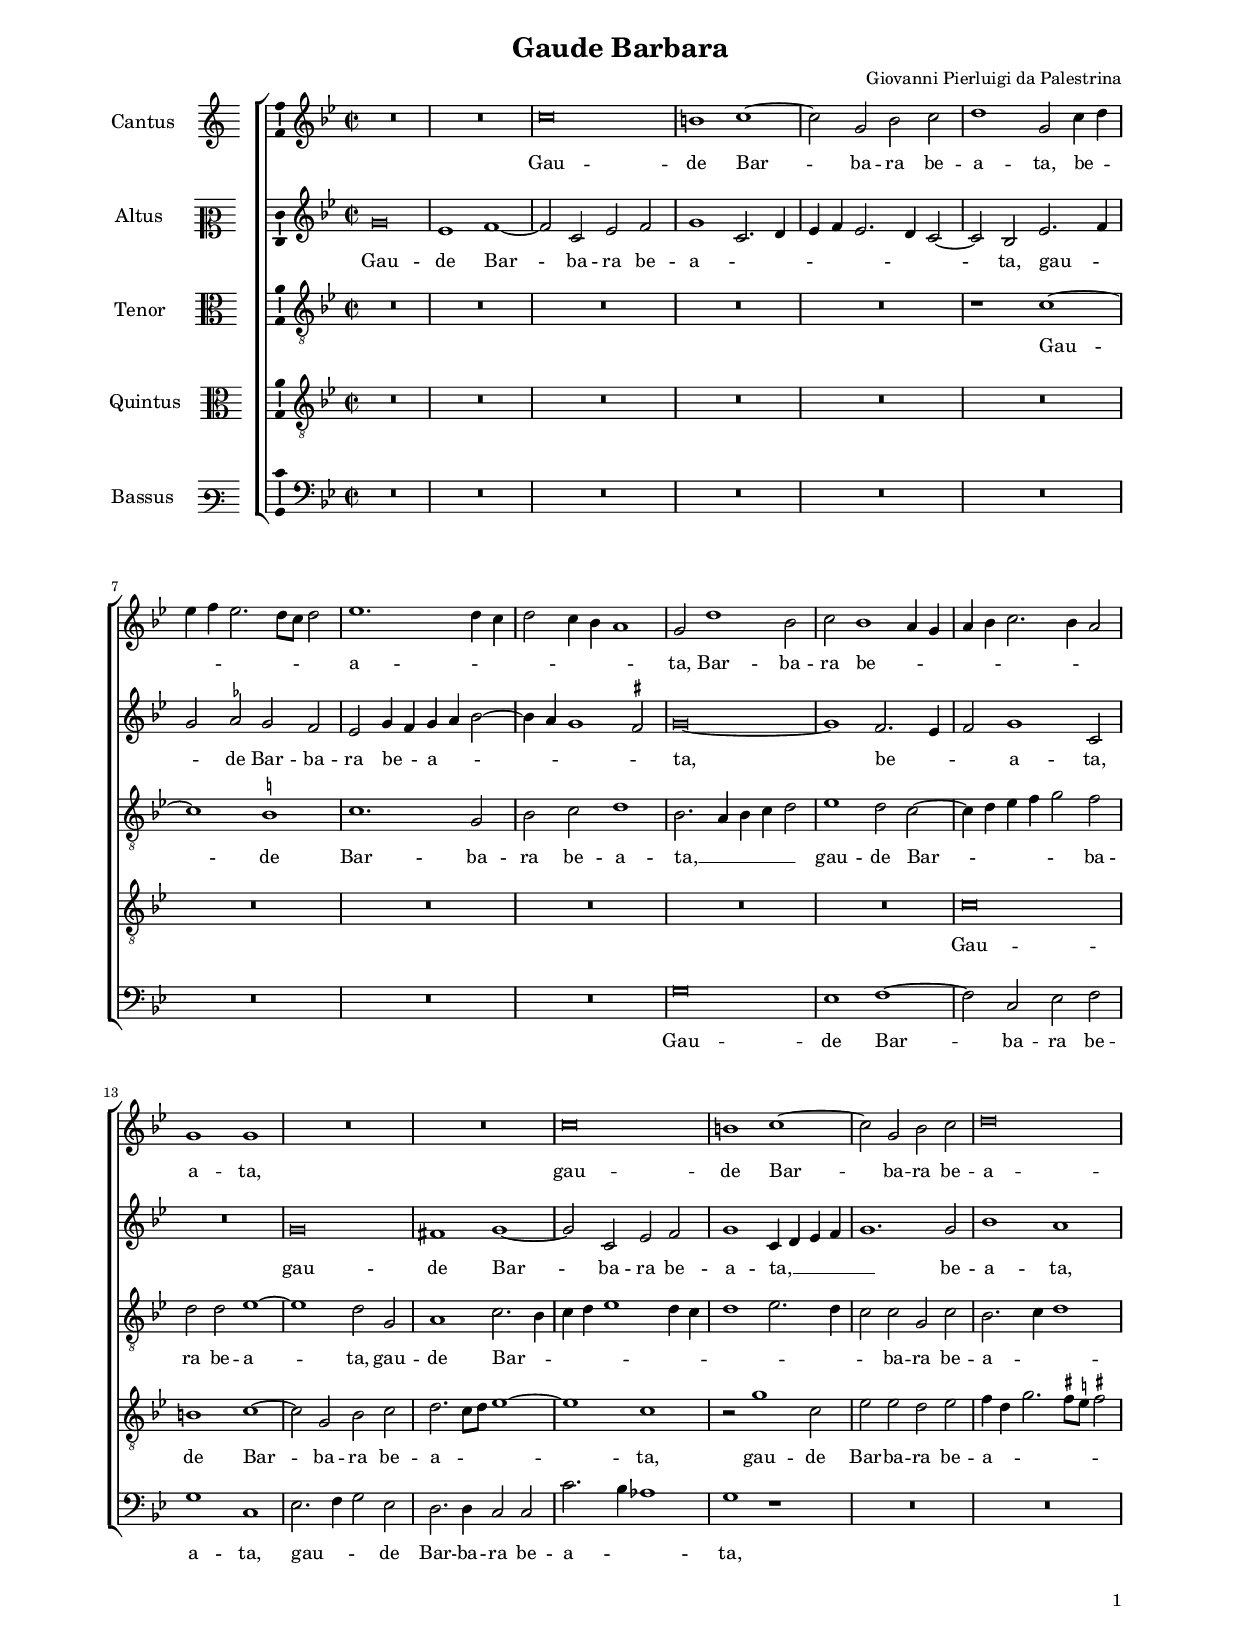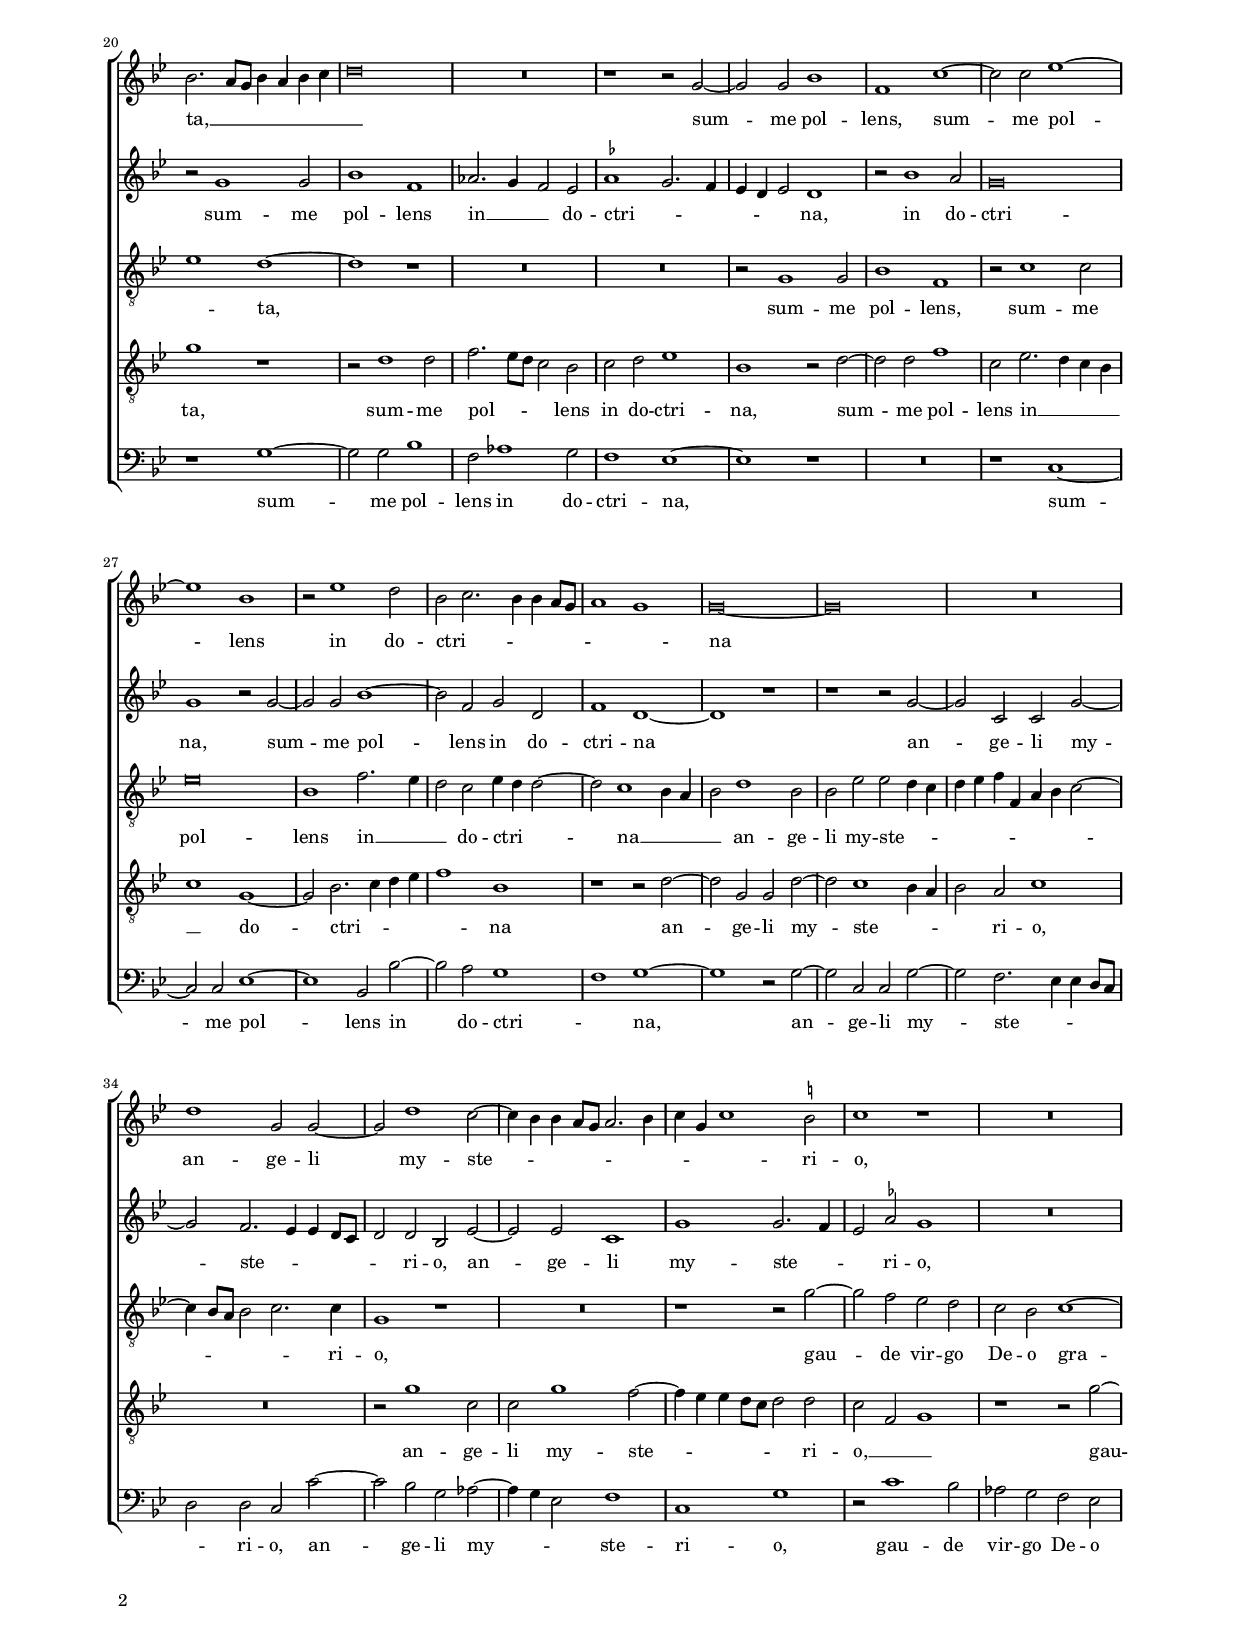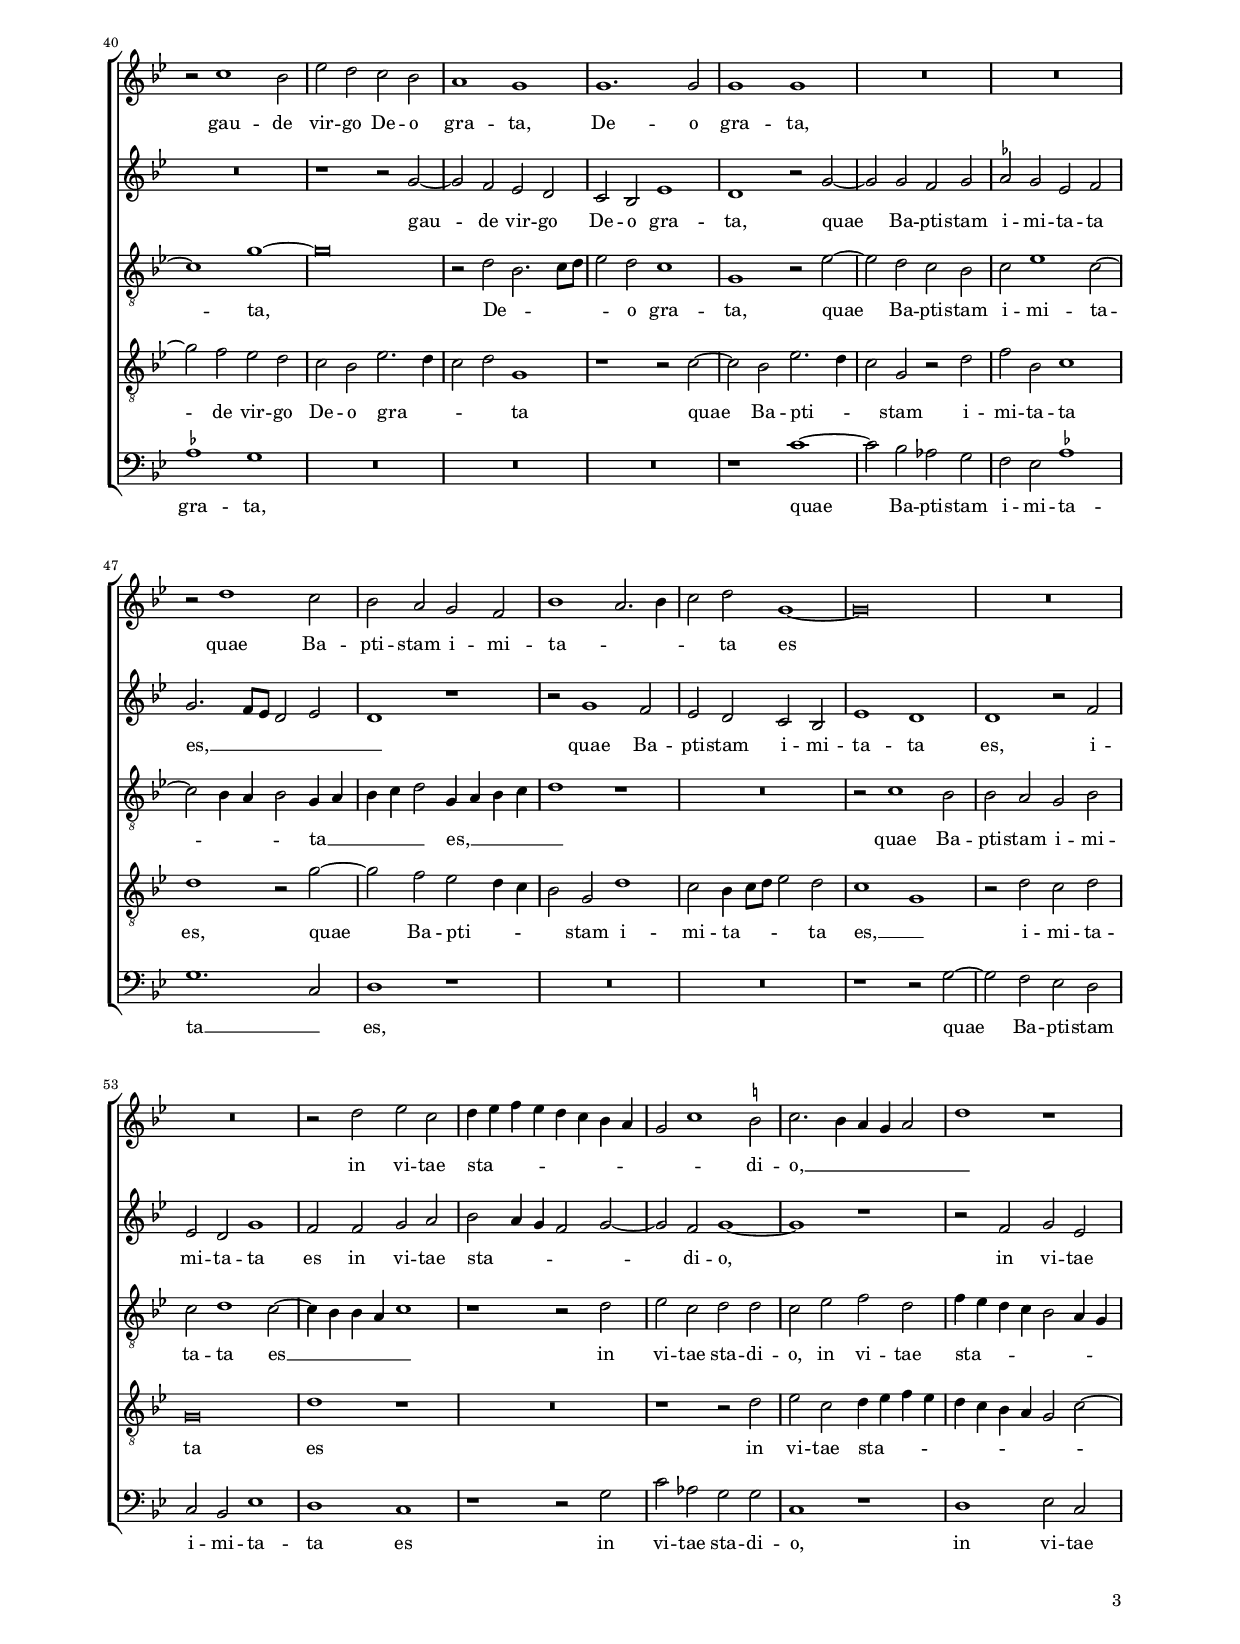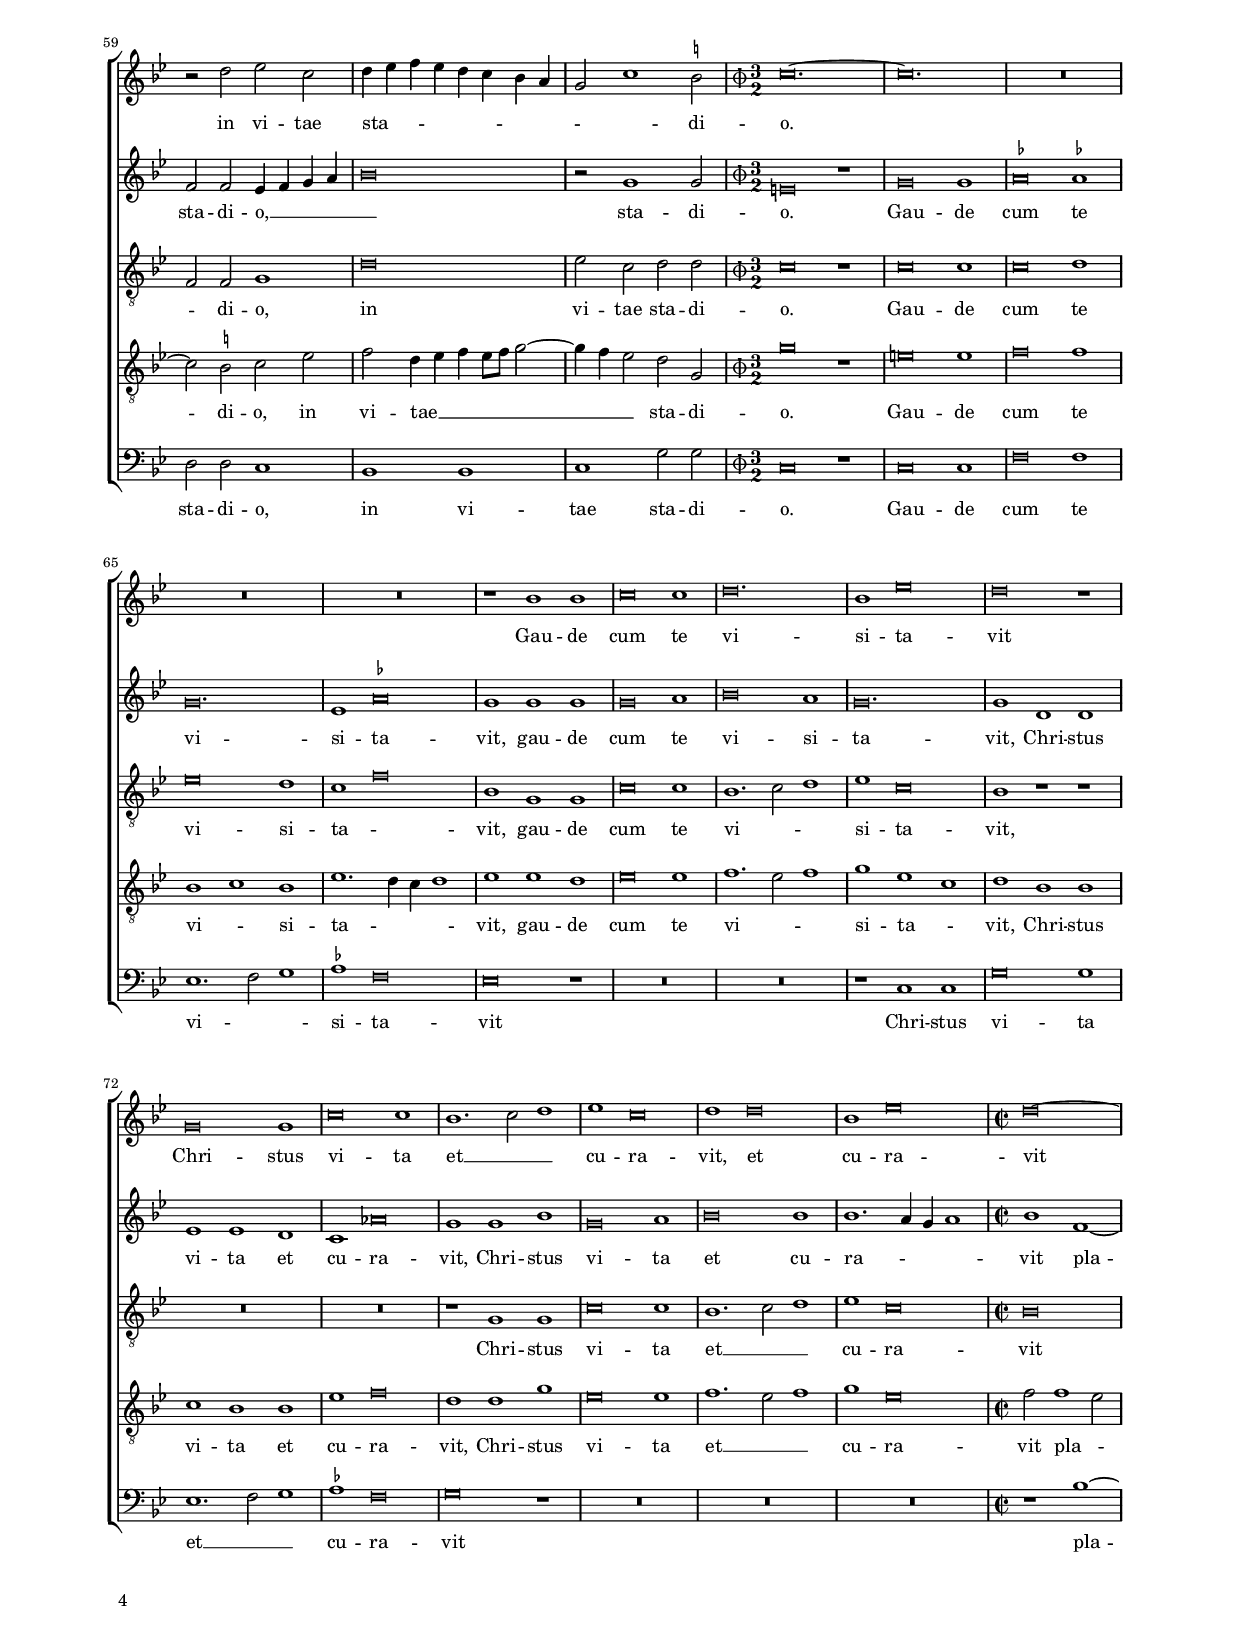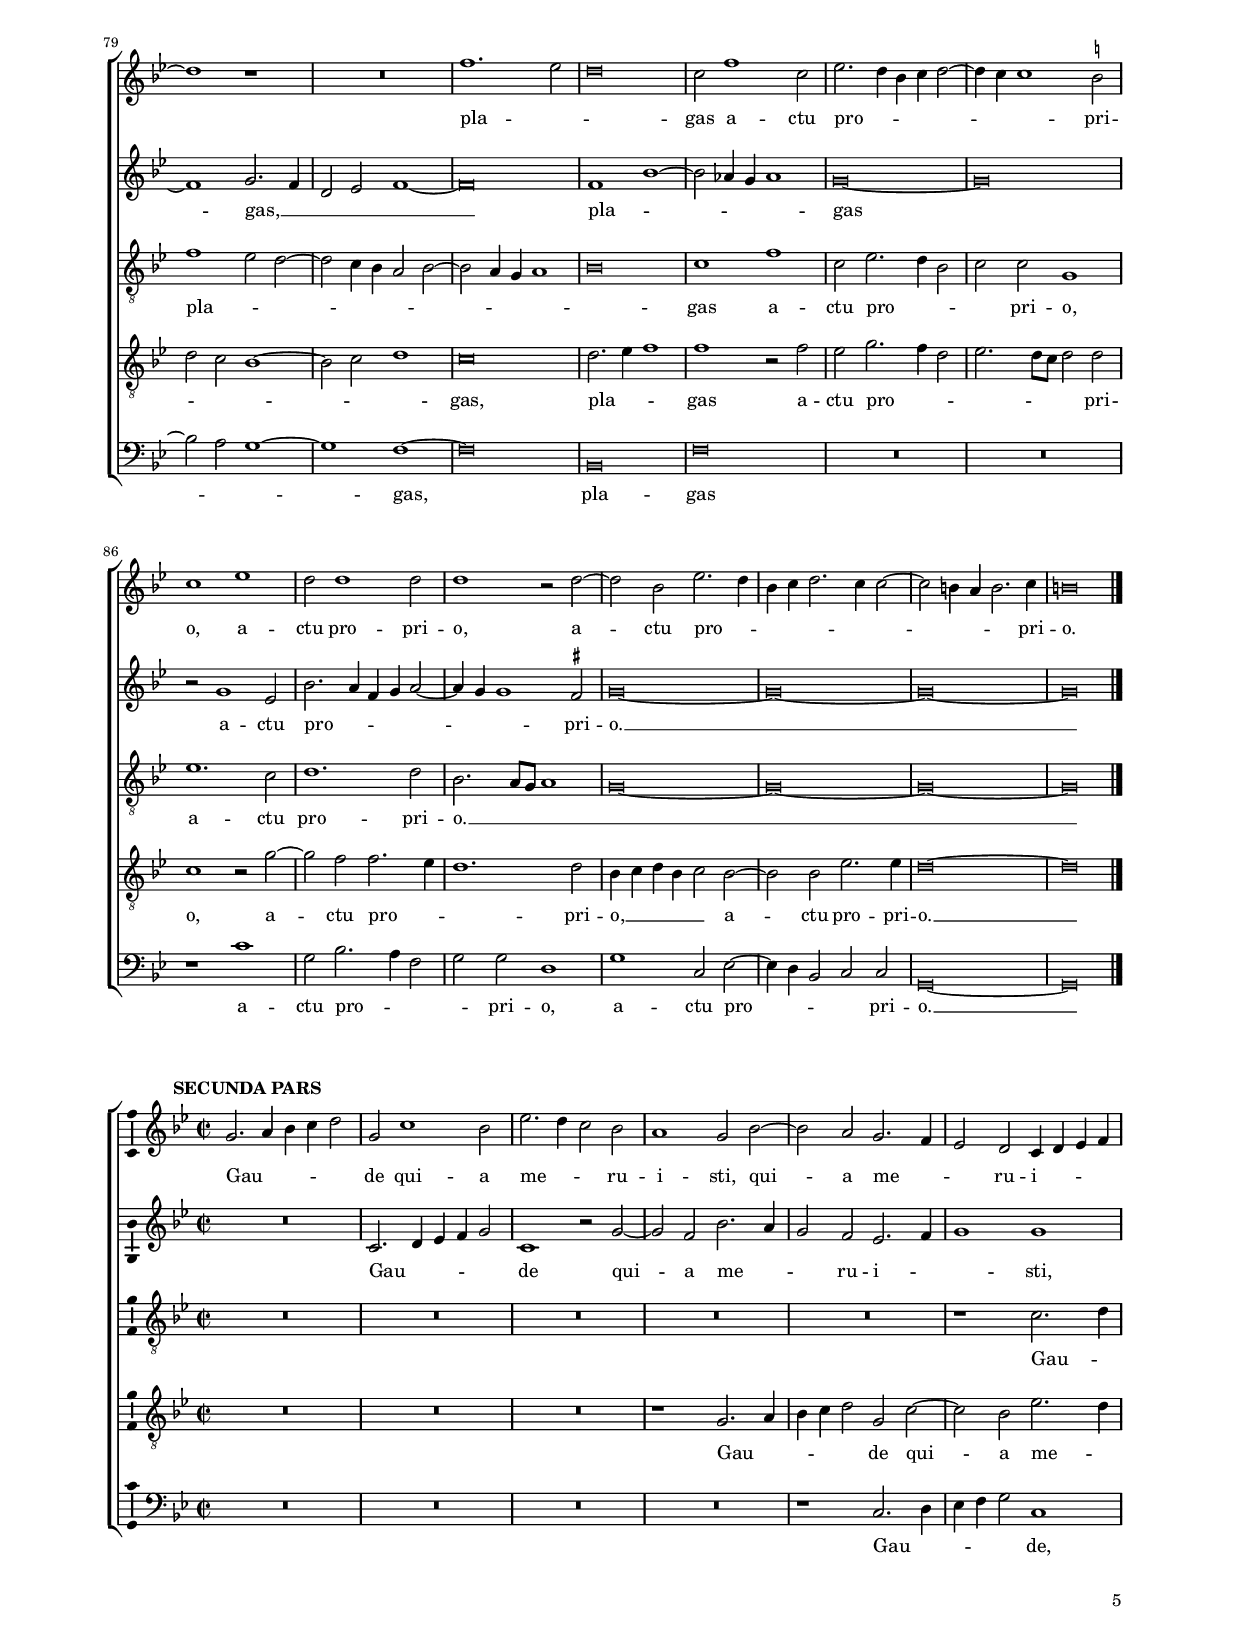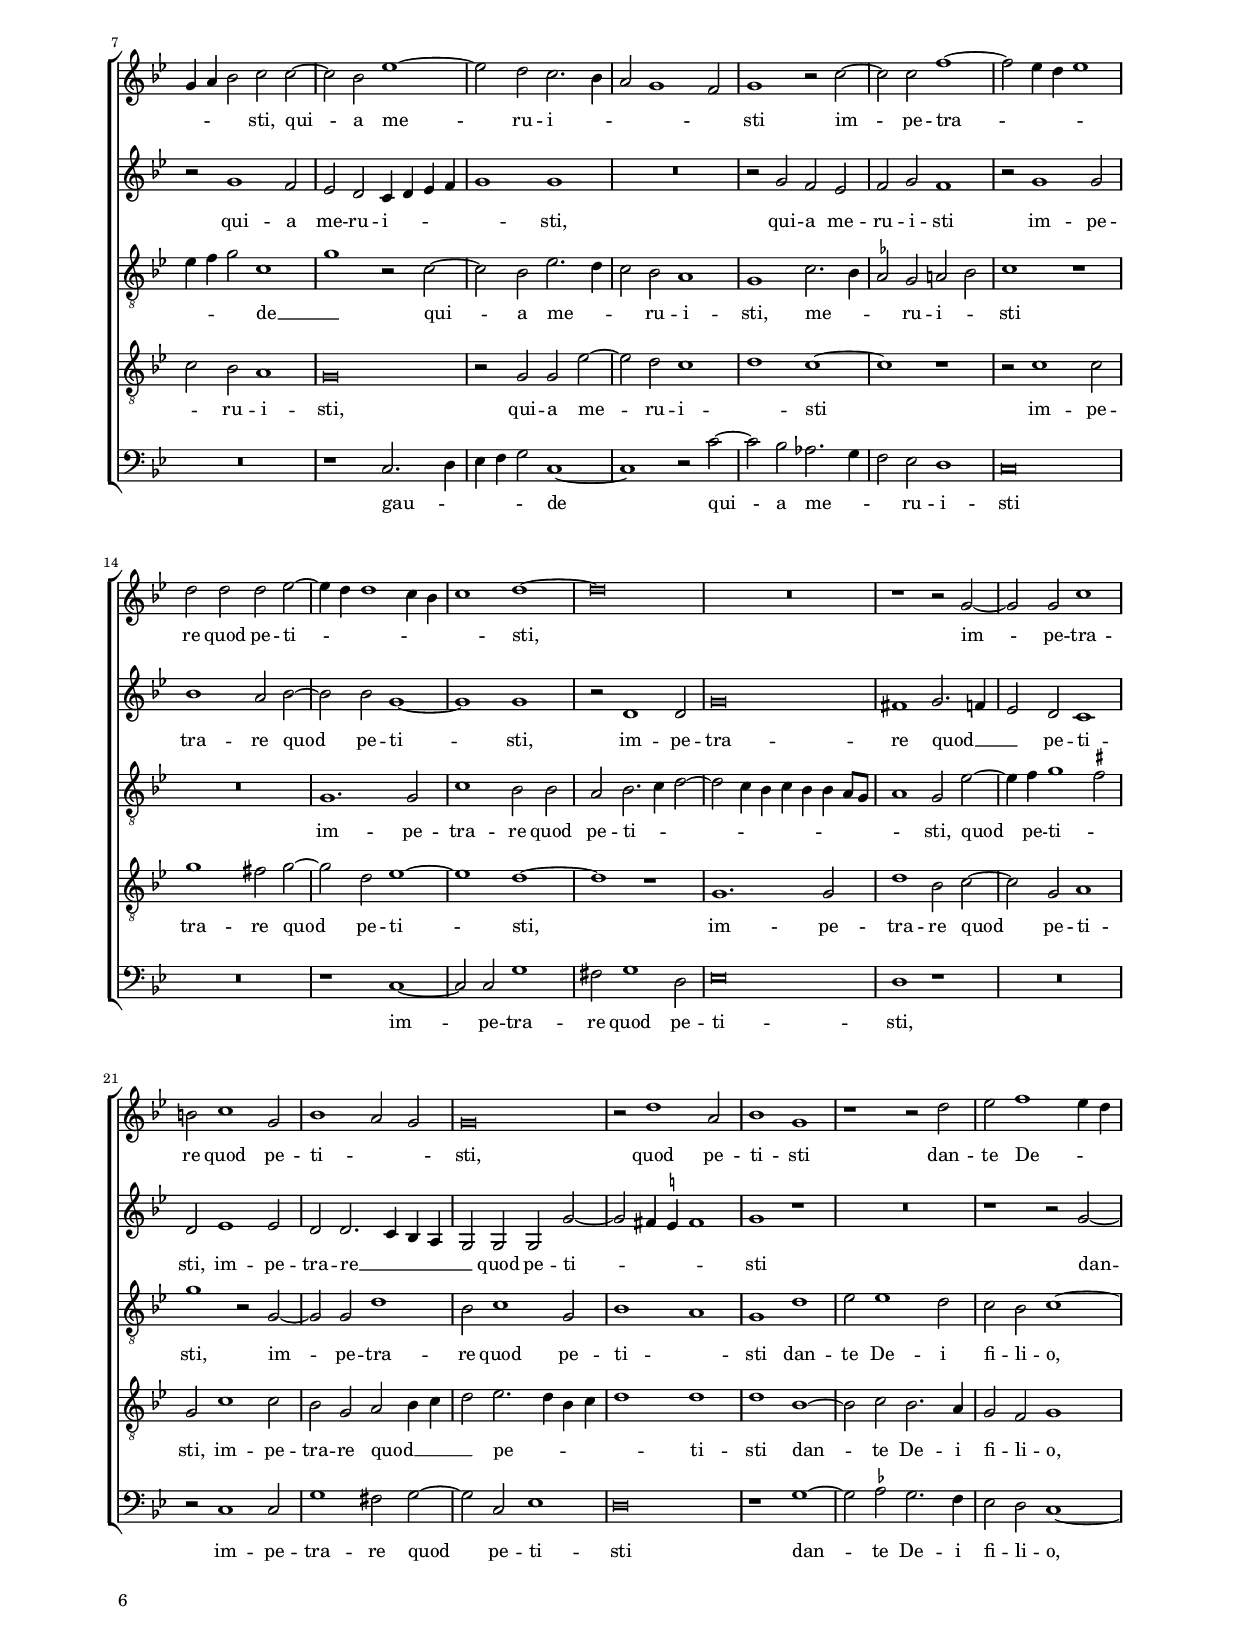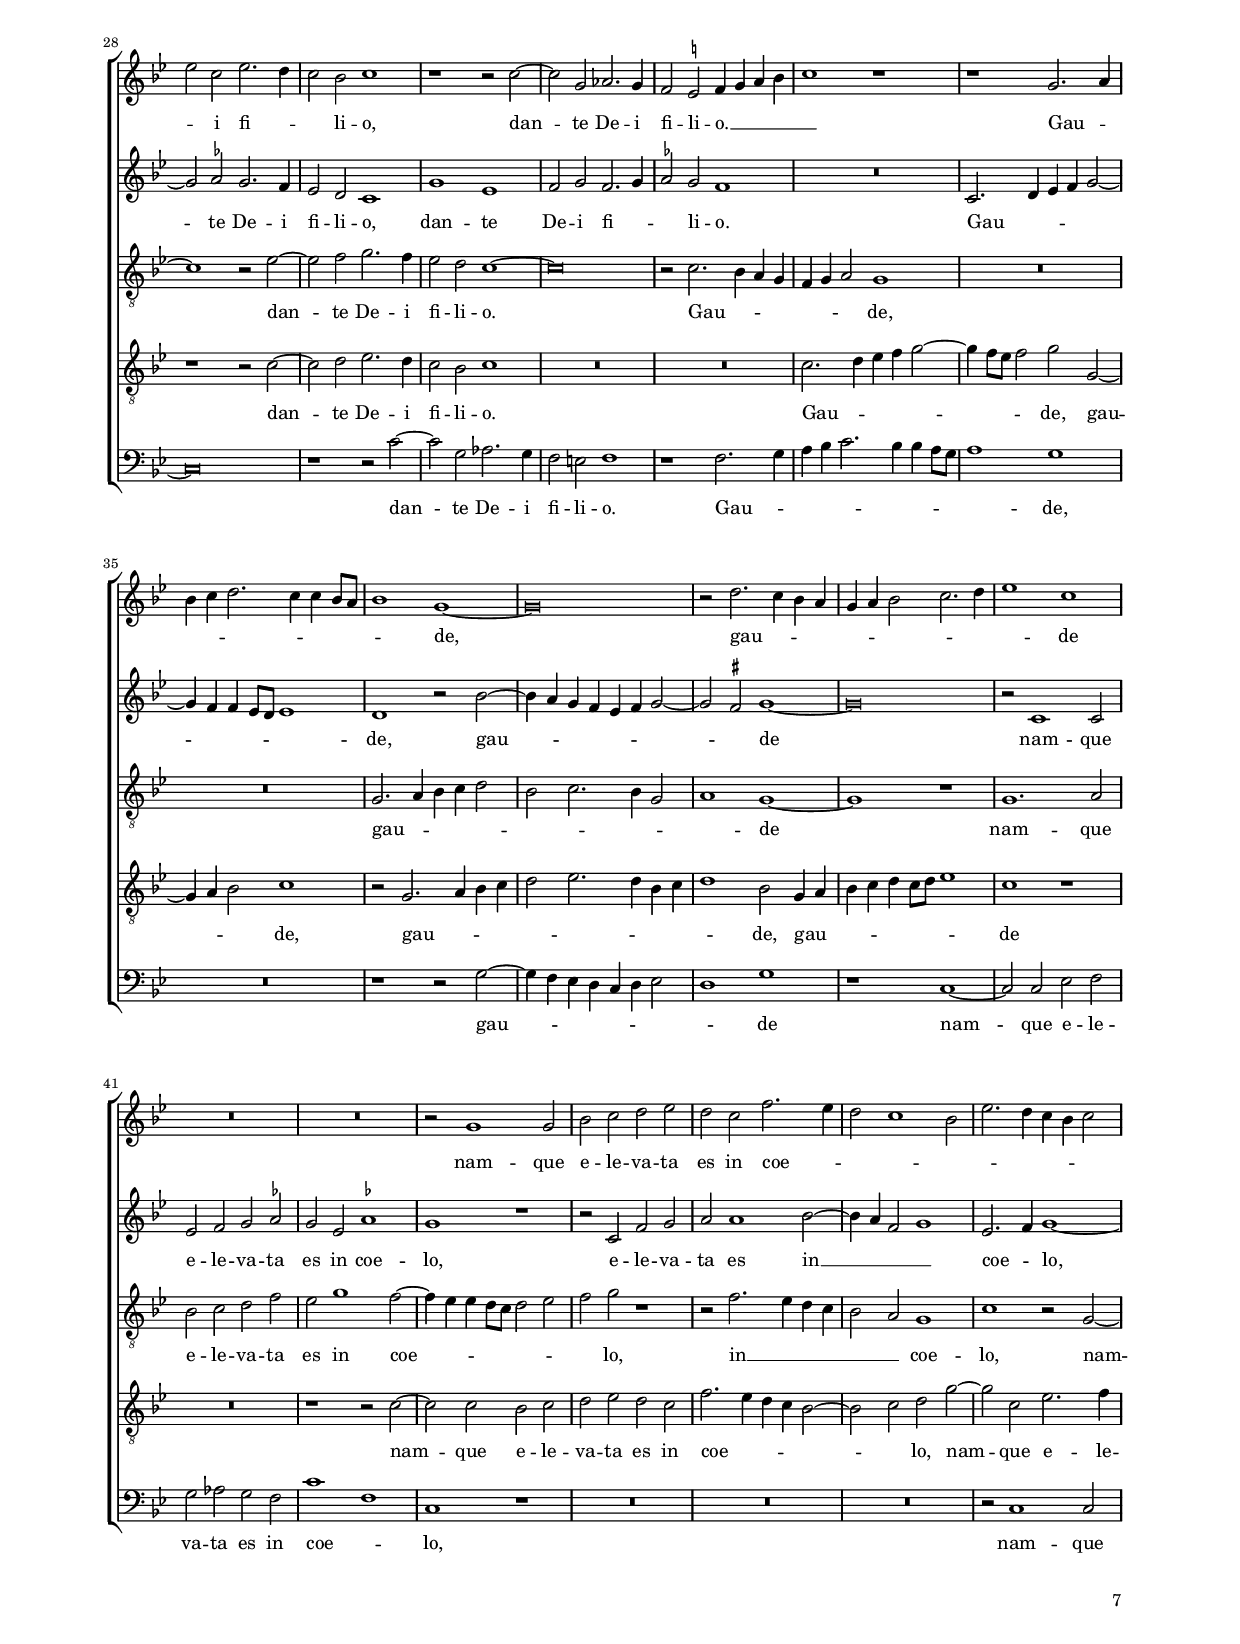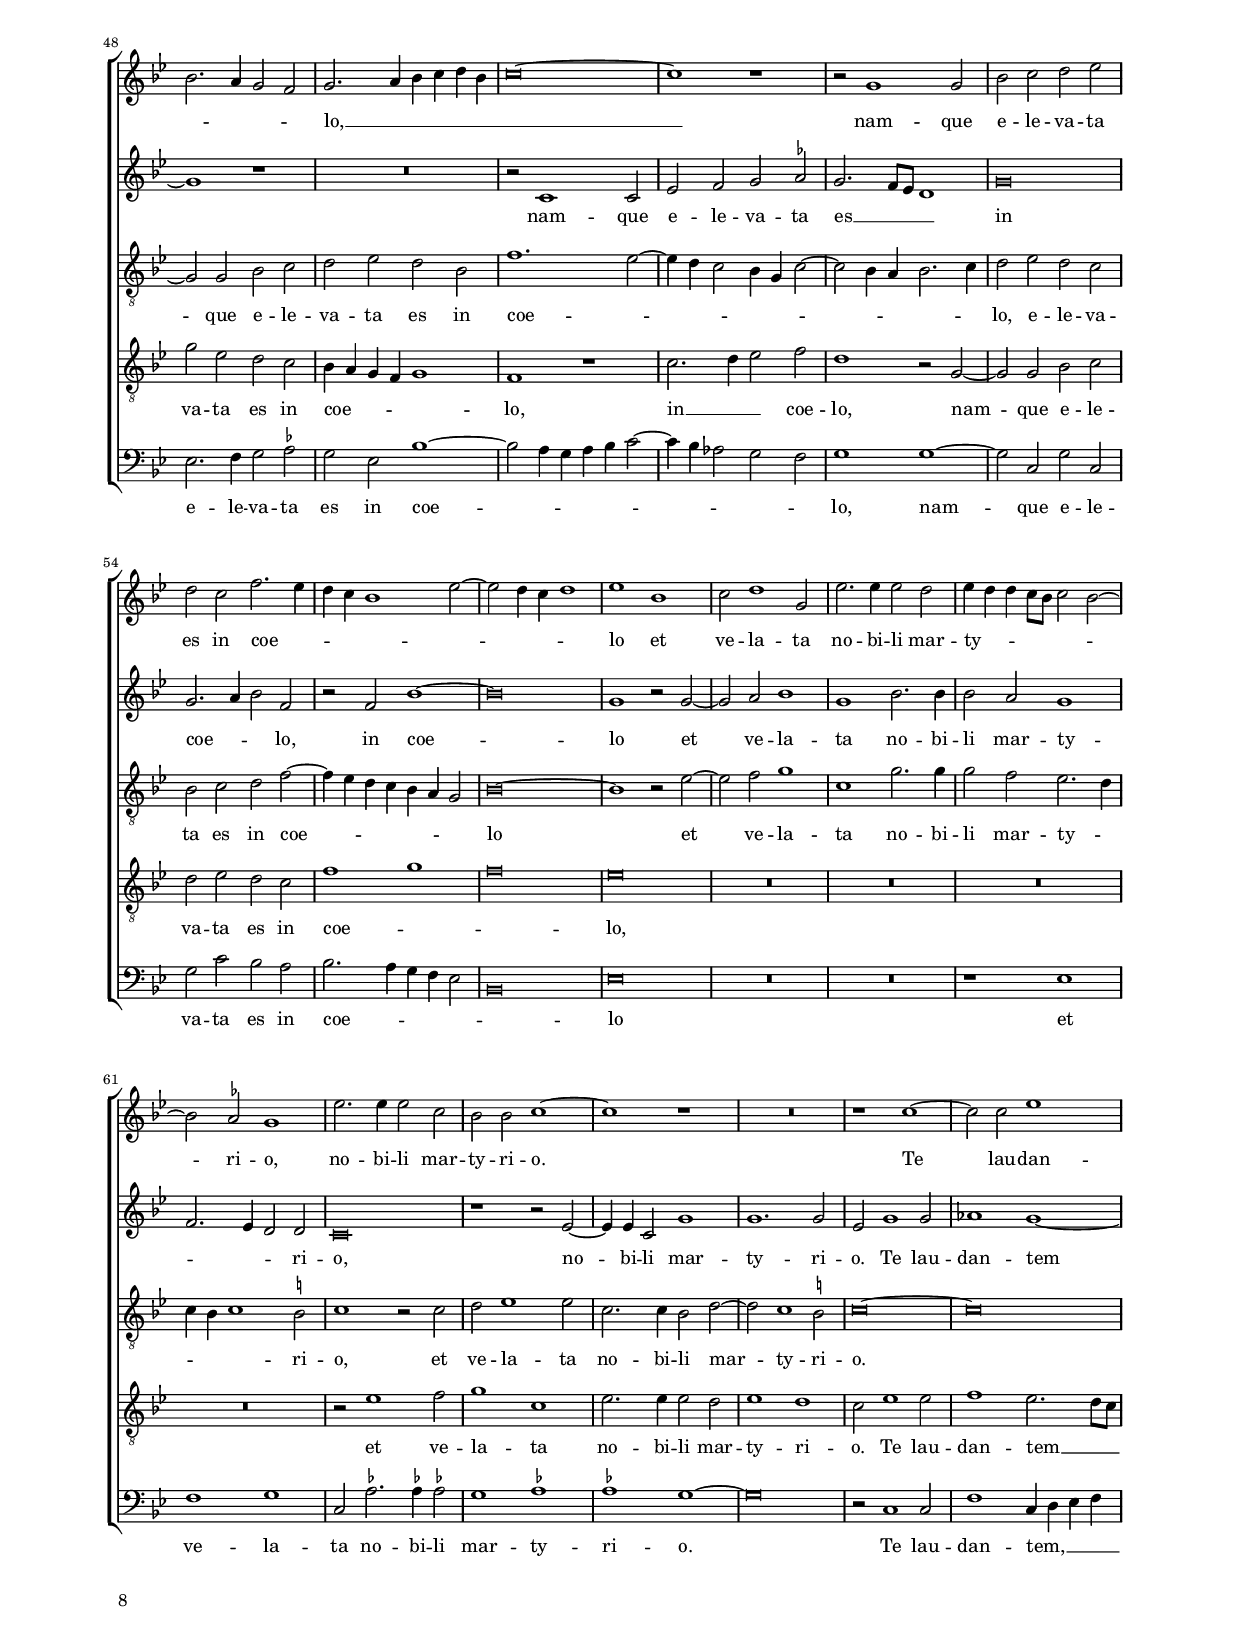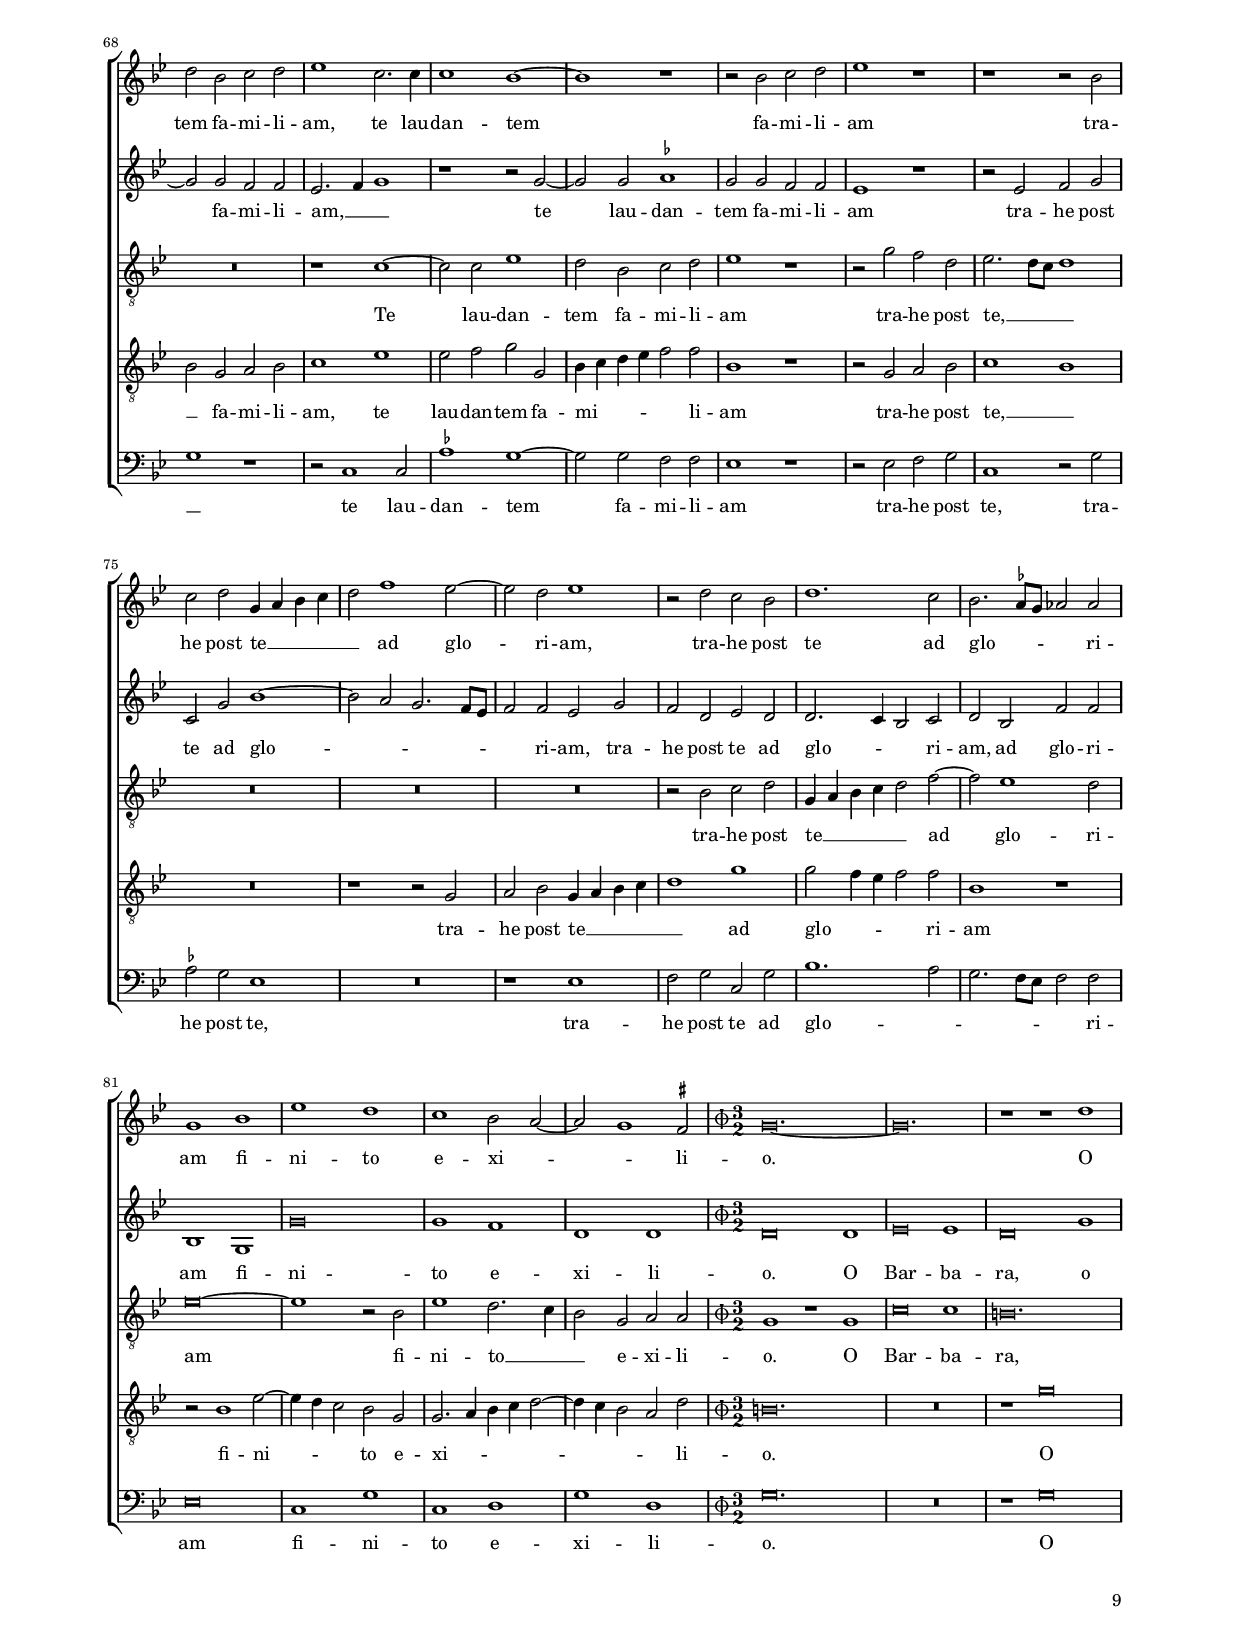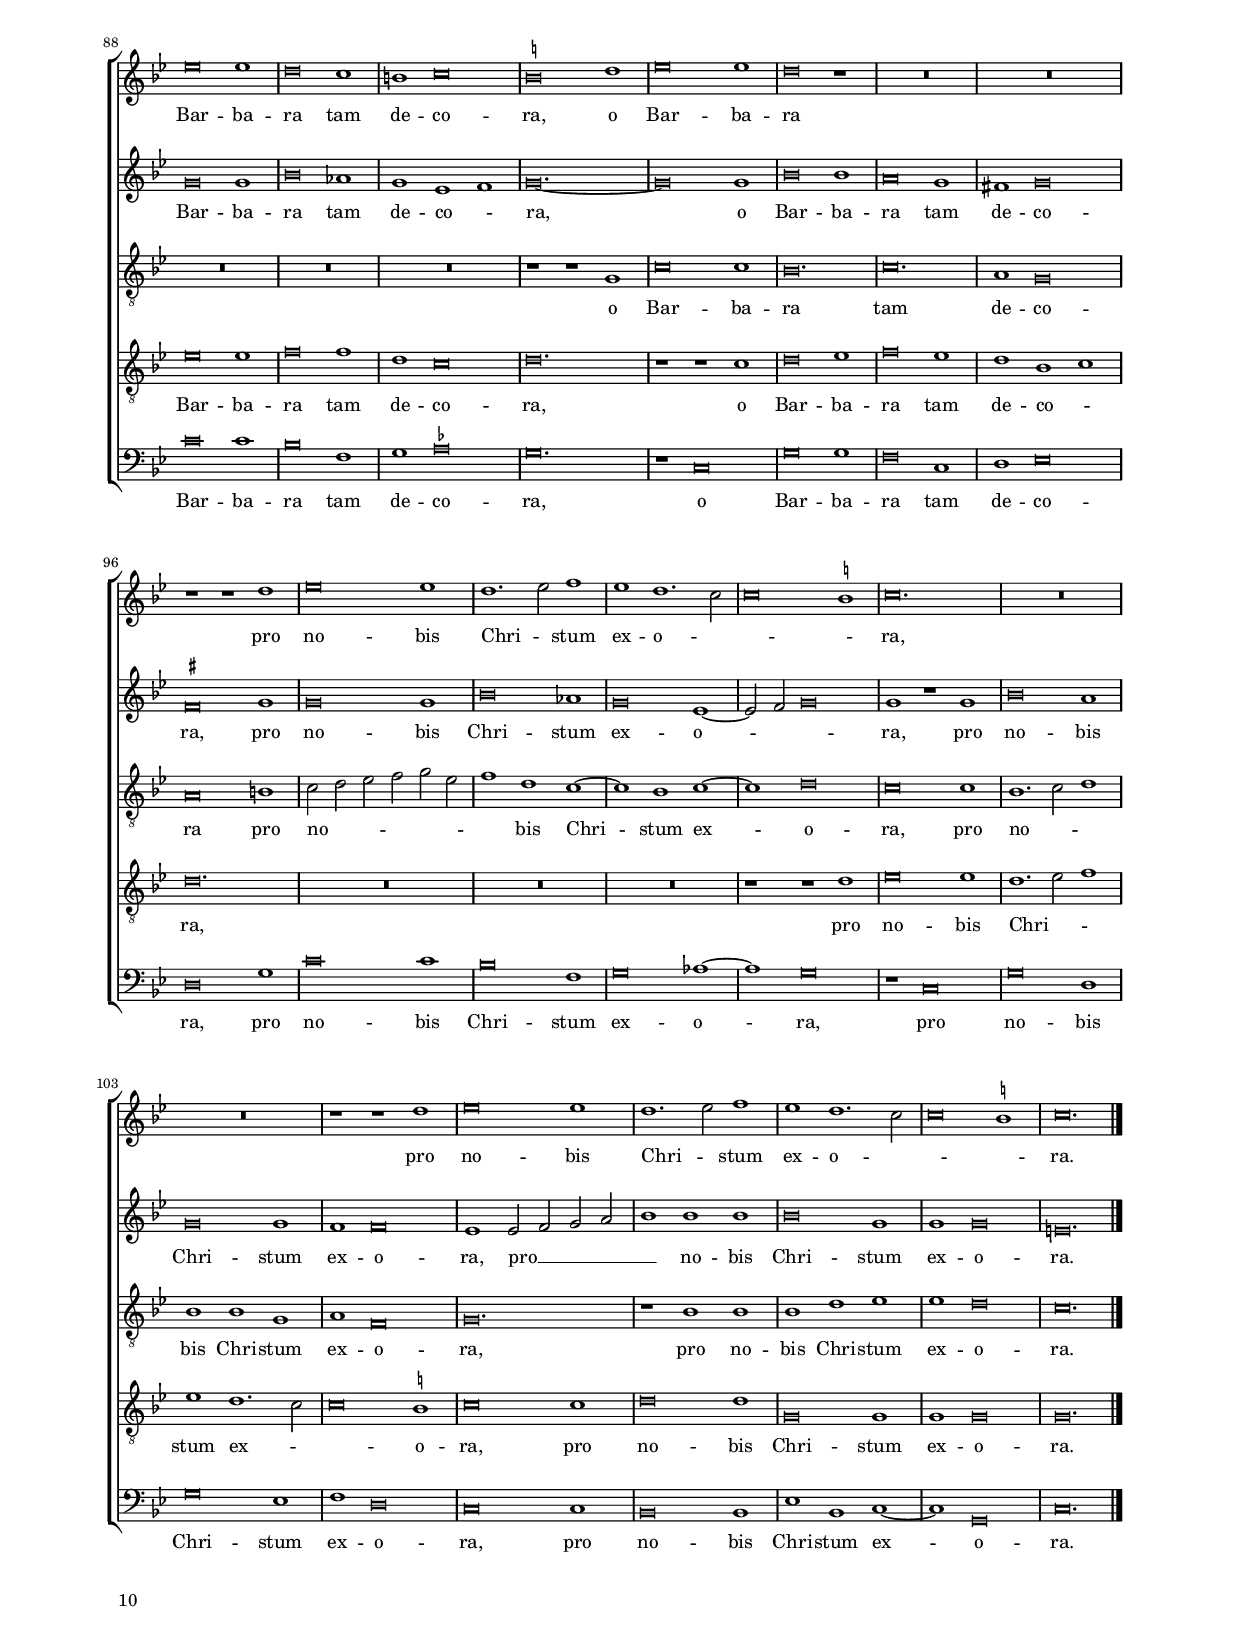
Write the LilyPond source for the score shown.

\header
{
  title="Gaude Barbara"
  composer="Giovanni Pierluigi da Palestrina"
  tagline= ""
}

\version "2.24.1"
\include "deutsch.ly"
#(set-global-staff-size 15)
% #(set-default-paper-size "letter")
#(ly:set-option 'point-and-click #f)

	
	ficta = { \once \set suggestAccidentals = ##t }
	
	forget = #(define-music-function (music) (ly:music?) #{
		\accidentalStyle forget
		$music
		\accidentalStyle default
		#})

	#(define ((double-time-signature glyph a b) grob)
	(grob-interpret-markup grob
		(markup #:override '(baseline-skip . 2.5) #:number
			(#:line ((markup (#:musicglyph glyph))
			(#:fontsize -1 #:column (a b)))))))


\paper
	{
	top-margin = 1.8 \cm
	bottom-margin = 1.2 \cm
	left-margin = 2 \cm
	right-margin = 2 \cm
	ragged-bottom = ##f
	ragged-last-bottom = ##f
	print-page-number = ##f
	score-system-spacing = #'((basic-distance . 16) (minimum-distance . 14) (padding . 5) (strechability . 150))
	system-system-spacing = #'((basic-distance . 16) (minimum-distance . 14) (padding . 5) (strechability . 150))
	oddFooterMarkup=\markup   \fill-line { "" \fromproperty #'page:page-number-string }
	evenFooterMarkup=\markup  \fill-line { \fromproperty #'page:page-number-string "" }
	last-bottom-spacing = #'((basic-distance . 12) (minimum-distance . 7) (padding . 4))
	systems-per-page = 3
%	min-systems-per-page = 3
	page-count = 10
	}

global = {
	\key c \major
	\time 2/2 \set Score.measureLength = #(ly:make-moment 2/1)
	\set Score.tempoHideNote = ##t
	\tempo 2 = 90
	\skip 1*2*61
	\once \override Score.TimeSignature.stencil = #(double-time-signature "timesig.mensural34" "3" "2") \time 3/1
	\tempo 1 = 135
	\skip 1*3*16
	\time 2/2 \set Score.measureLength = #(ly:make-moment 2/1)
	\tempo 2 = 90
	\skip 1*2*15 \bar "|."
	}
	

incipitcantus = \markup { \score {
	{
	\set Staff.instrumentName = \markup { \fontsize #1 "Cantus" }
	\key c \major
	\clef violin
	s4 \bar ""
	}
	\layout  {
	raggedright = ##t
	indent = 1.8 \cm
	line-width = 2.5 \cm
	\context { \Staff \remove Time_signature_engraver }
	\override Staff.Clef.Y-extent = #'(0 . 0)
	}} \hspace #1 }
      
      
incipitaltus = \markup { \score {
	{
	\set Staff.instrumentName = \markup { \fontsize #1 "Altus" }
	\key c \major
	\clef mezzosoprano
	s4 \bar ""
	}
	\layout  {
	raggedright = ##t
	indent = 1.8 \cm
	line-width = 2.5 \cm
	\context { \Staff \remove Time_signature_engraver }
	\override Staff.Clef.Y-extent = #'(0 . 0)
	}} \hspace #1 }


incipittenor = \markup { \score {
	{
	\set Staff.instrumentName = \markup { \fontsize #1 "Tenor" }
	\key c \major
	\clef alto
	s4 \bar ""
	}
	\layout  {
	raggedright = ##t
	indent = 1.8 \cm
	line-width = 2.5 \cm
	\context { \Staff \remove Time_signature_engraver }
	\override Staff.Clef.Y-extent = #'(0 . 0)
	}} \hspace #1 }
      
      
incipitquintus = \markup { \score {
	{
	\set Staff.instrumentName = \markup { \fontsize #1 "Quintus" }
	\key c \major
	\clef alto
	s4 \bar ""
	}
	\layout  {
	raggedright = ##t
	indent = 1.8 \cm
	line-width = 2.5 \cm
	\context { \Staff \remove Time_signature_engraver }
	\override Staff.Clef.Y-extent = #'(0 . 0)
	}} \hspace #1 }
      
      
incipitbassus = \markup { \score {
	{
	\set Staff.instrumentName = \markup { \fontsize #1 "Bassus" }
	\key c \major
	\clef varbaritone
	s4 \bar ""
	}
	\layout  {
	raggedright = ##t
	indent = 1.8 \cm
	line-width = 2.5 \cm
	\context { \Staff \remove Time_signature_engraver }
	\override Staff.Clef.Y-extent = #'(0 . 0)
	}} \hspace #1 }


cantus =  \relative c''
	{
	R\breve
	R\breve
	d\breve
	cis1 d~
%5
	d2 a c d |
	e1 a,2 d4 e
	f4 g f2. e8 d e2
	f1. e4 d
	e2 d4 c h1
%10
	a2 e'1 c2 |
	d2 c1 h4 a
	h4 c d2. c4 h2
	a1 a
	R\breve
%15
	R\breve |
	d\breve
	cis1 d~
	d2 a c d
	e\breve
%20
	c2. h8 a c4 h c d |
	e\breve
	R\breve
	r1 r2 a,~
	a2 a c1
%25
	g1 d'~ |
	d2 d f1~
	f1 c
	r2 f1 e2
	c2 d2. c4 c h8 a
%30
	h1 a |
	a\breve~
	a\breve
	R\breve
	e'1 a,2 a~
%35
	a2 e'1 d2~ |
	d4 c c h8 a h2. c4
	d4 a d1 \ficta cis2
	d1 r
	R\breve
%40
	r2 d1 c2 |
	f2 e d c
	h1 a
	a1. a2
	a1 a 
%45
	R\breve |
	R\breve
	r2 e'1 d2
	c2 h a g
	c1 h2. c4
%50
	d2 e a,1~ |
	a\breve
	R\breve
	R\breve
	r2 e' f d
%55
	e4 f g f e d c h |
	a2 d1 \ficta cis2
	d2. c4 h a h2
	e1 r
	r2 e f d
%60
	e4 f g f e d c h |
	a2 d1 \ficta cis2
% Triple time
		d\breve.~
	d\breve.
	R\breve.
%65
	R\breve. |
	R\breve.
	r1 c c
	d\breve d1
	e\breve.
%70
	c1 f\breve |
	e\breve r1
	a,\breve a1
	d\breve d1
	c1. d2 e1
%75
	f1 d\breve |
	e1 e\breve
	c1 f\breve
% End of triple time
	e\breve~
	e1 r
%80
	R\breve |
	g1. f2
	e\breve
	d2 g1 d2
	f2. e4 c d e2~
%85
	e4 d d1 \ficta cis2 |
	d1 f
	e2 e1 e2
	e1 r2 e~
	e2 c f2. e4
%90
	c4 d e2. d4 d2~ |
	d2 cis4 h cis2. d4
	cis\breve |
	}


altus =  \relative c'
	{
	a'\breve
	f1 g~
	g2 d f g
	a1 d,2. e4
%5
	f4 g f2. e4 d2~ |
	d2 c f2. g4
	a2 \ficta b a g
	f2 a4 g a h c2~
	c4 h a1 \ficta gis2
%10
	a\breve~ |
	a1 g2. f4
	g2 a1 d,2
	R\breve
	a'\breve
%15
	gis1 a~ |
	a2 d, f g
	a1 d,4 e f g
	a1. a2
	c1 h
%20
	r2 a1 a2 |
	c1 g
	b2. a4 g2 f
	\ficta b1 a2. g4
	f4 e f2 e1
%25
	r2 c'1 h2 |
	a\breve
	a1 r2 a~
	a2 a c1~
	c2 g a e
%30
	g1 e~ |
	e1 r
	r1 r2 a~
	a2 d, d a'~
	a2 g2. f4 f e8 d
%35
	e2 e c f~ |
	f2 f d1
	a'1 a2. g4
	f2 \ficta b a1
	R\breve
%40
	R\breve |
	r1 r2 a~
	a2 g f e
	d2 c f1
	e1 r2 a~
%45
	a2 a g a |
	\ficta b a f g
	a2. g8 f e2 f
	e1 r
	r2 a1 g2
%50
	f2 e d c |
	f1 e
	e1 r2 g
	f2 e a1
	g2 g a h
%55
	c2 h4 a g2 a~ |
	a2 g a1~
	a1 r
	r2 g a f
	g2 g f4 g a h
%60
	c\breve |
	r2 a1 a2
% Triple time
		fis\breve r1
	a\breve a1
	\ficta b\breve \ficta b!1
%65
	a\breve. |
	f1 \ficta b\breve
	a1 a a
	a\breve h1
	c\breve h1
%70
	a\breve. |
	a1 e e
	f1 f e
	d1 b'\breve
	a1 a c
%75
	a\breve h1 |
	c\breve c1
	c1. h4 a h1
% End of triple time
	c1 g~
	g1 a2. g4
%80
	e2 f g1~ |
	g\breve
	g1 c~
	c2 b4 a b1
	a\breve~
%85
	a\breve |
	r2 a1 f2
	c'2. h4 g a h2~
	h4 a a1 \ficta gis2
	a\breve~
%90
	a\breve~
	a\breve~
	a\breve |
	}


tenor =  \relative c'
	{
	R\breve
	R\breve
	R\breve
	R\breve
%5
	R\breve |
	r1 d~
	d1 \ficta cis
	d1. a2
	c2 d e1
%10
	c2. h4 c d e2 |
	f1 e2 d~
	d4 e f g a2 g
	e2 e f1~
	f1 e2 a,
%15
	h1 d2. c4 |
	d4 e f1 e4 d
	e1 f2. e4
	d2 d a d
	c2. d4 e1
%20
	f1 e~ |
	e1 r
	R\breve
	R\breve
	r2 a,1 a2
%25
	c1 g |
	r2 d'1 d2
	f\breve
	c1 g'2. f4
	e2 d f4 e e2~
%30
	e2 d1 c4 h |
	c2 e1 c2
	c2 f f e4 d
	e4 f g g, h c d2~
	d4 c8 h c2 d2. d4
%35
	a1 r |
	R\breve
	r1 r2 a'~
	a2 g f e
	d2 c d1~
%40
	d1 a'~ |
	a\breve
	r2 e c2. d8 e
	f2 e d1
	a1 r2 f'~
%45
	f2 e d c |
	d2 f1 d2~
	d2 c4 h c2 a4 h
	c4 d e2 a,4 h c d
	e1 r
%50
	R\breve |
	r2 d1 c2
	c2 h a c
	d2 e1 d2~
	d4 c c h d1
%55
	r1 r2 e |
	f2 d e e
	d2 f g e
	g4 f e d c2 h4 a
	g2 g a1
%60
	e'\breve |
	f2 d e e
% Triple time
		d\breve r1
	d\breve d1
	d\breve e1
%65
	f\breve e1 |
	d1 g\breve
	c,1 a a
	d\breve d1
	c1. d2 e1
%70
	f1 d\breve |
	c1 r r
	R\breve.
	R\breve.
	r1 a a
%75
	d\breve d1 |
	c1. d2 e1
	f1 d\breve
% End of triple time
	c\breve
	g'1 f2 e~
%80
	e2 d4 c h2 c~ |
	c2 h4 a h1
	c\breve
	d1 g
	d2 f2. e4 c2
%85
	d2 d a1 |
	f'1. d2
	e1. e2
	c2. h8 a h1
	a\breve~
%90
	a\breve~
	a\breve~
	a\breve |
	}


quintus  =  \relative c'
	{
	R\breve
	R\breve
	R\breve
	R\breve
%5
	R\breve |
	R\breve
	R\breve
	R\breve
	R\breve
%10
	R\breve |
	R\breve
	d\breve
	cis1 d~
	d2 a c d
%15
	e2. d8 e f1~ |
	f1 d
	r2 a'1 d,2
	f2 f e f
	g4 e a2. \ficta gis8 \ficta fis \ficta gis!2
%20
	a1 r |
	r2 e1 e2
	g2. f8 e d2 c
	d2 e f1
	c1 r2 e~
%25
	e2 e g1 |
	d2 f2. e4 d c
	d1 a~
	a2 c2. d4 e f
	g1 c,
%30
	r1 r2 e~ |
	e2 a, a e'~
	e2 d1 c4 h
	c2 h d1
	R\breve
%35
	r2 a'1 d,2 |
	d2 a'1 g2~
	g4 f f e8 d e2 e
	d2 g, a1
	r1 r2 a'~
%40
	a2 g f e |
	d2 c f2. e4
	d2 e a,1
	r1 r2 d~
	d2 c f2. e4
%45
	d2 a r e' |
	g2 c, d1
	e1 r2 a~
	a2 g f e4 d
	c2 a e'1
%50
	d2 c4 d8 e f2 e |
	d1 a
	r2 e' d e
	a,\breve
	e'1 r
%55
	R\breve |
	r1 r2 e
	f2 d e4 f g f
	e4 d c h a2 d~
	d2 \ficta cis d f
%60
	g2 e4 f g f8 g a2~ |
	a4 g f2 e2 a,
% Triple time
		a'\breve r1
	fis\breve fis1
	g\breve g1
%65
	c,1 d c |
	f1. e4 d e1
	f1 f e
	f\breve f1
	g1. f2 g1
%70
	a1 f d |
	e1 c c
	d1 c c
	f1 g\breve
	e1 e a 
%75
	f\breve f1 |
	g1. f2 g1
	a1 f\breve
% End of triple time
	g2 g1 f2
	e2 d c1~
%80
	c2 d e1 |
	d\breve
	e2. f4 g1
	g1 r2 g
	f2 a2. g4 e2
%85
	f2. e8 d e2 e |
	d1 r2 a'~
	a2 g g2. f4
	e1. e2
	c4 d e c d2 c~
%90
	c2 c f2. f4 |
	e\breve~
	e\breve |
	}


bassus  =  \relative c
	{
	R\breve
	R\breve
	R\breve
	R\breve
%5
	R\breve |
	R\breve
	R\breve
	R\breve
	R\breve
%10
	a'\breve |
	f1 g~
	g2 d f g
	a1 d,
	f2. g4 a2 f
%15
	e2. e4 d2 d |
	d'2. c4 b1
	a1 r
	R\breve
	R\breve
%20
	r1 a~ |
	a2 a c1
	g2 b1 a2
	g1 f~
	f1 r
%25
	R\breve |
	r1 d~
	d2 d f1~
	f1 c2 c'~
	c2 h a1
%30
	g1 a~ |
	a1 r2 a~
	a2 d, d a'~
	a2 g2. f4 f e8 d
	e2 e d d'~
%35
	d2 c a b~ |
	b4 a f2 g1
	d1 a'
	r2 d1 c2
	b2 a g f
%40
	\ficta b1 a |
	R\breve
	R\breve
	R\breve
	r1 d~
%45
	d2 c b a |
	g2 f \ficta b1
	a1. d,2
	e1 r
	R\breve
%50
	R\breve |
	r1 r2 a~
	a2 g f e
	d2 c f1
	e1 d
%55
	r1 r2 a' |
	d2 b a a
	d,1 r
	e1 f2 d
	e2 e d1
%60
	c1 c |
	d1 a'2 a
% Triple time
		d,\breve r1
	d\breve d1
	g\breve g1
%65
	f1. g2 a1 |
	\ficta b1 g\breve
	f\breve r1
	R\breve.
	R\breve.
%70
	r1 d d |
	a'\breve a1
	f1. g2 a1
	\ficta b1 g\breve
	a\breve r1
%75
	R\breve. |
	R\breve.
	R\breve.
% End of triple time
	r1 c~
	c2 h a1~
%80
	a1 g~ |
	g\breve
	c,\breve
	g'\breve
	R\breve
%85
	R\breve |
	r1 d'
	a2 c2. h4 g2
	a2 a e1
	a1 d,2 f~
%90
	f4 e c2 d d |
	a\breve~
	a\breve |
	}


lyricscantus = \lyricmode {
	Gau -- de Bar -- ba -- ra be -- a -- ta,
	be -- _ _ _ _ _ _ _ a -- _ _ _ _ _ _ ta,
	Bar -- ba -- ra be -- _ _ _ _ _ _ _ a -- ta,
	gau -- de Bar -- ba -- ra be -- a -- ta, __ _ _ _ _ _ _ _
	sum -- me pol -- lens,
	sum -- me pol -- lens
	in do -- ctri -- _ _ _ _ _ _ _ na
	an -- ge -- li my -- ste -- _ _ _ _ _ _ _ _ _ ri -- o,
	gau -- de vir -- go De -- o gra -- ta,
	De -- o gra -- ta,
	quae Ba -- pti -- stam i -- mi -- ta -- _ _ _ ta 
	es in vi -- tae sta -- _ _ _ _ _ _ _ _ _ di -- o, __ _ _ _ _ _
	in vi -- tae sta -- _ _ _ _ _ _ _ _ _ di -- o.
	Gau -- de cum te vi -- si -- ta -- vit
	Chri -- stus vi -- ta et __ _ _ cu -- ra -- vit,
	et cu -- ra -- vit
	pla -- _ _ gas a -- ctu pro -- _ _ _ _ _ _ pri -- o,
	a -- ctu pro -- pri -- o,
	a -- ctu pro -- _ _ _ _ _ _ _ _ _ pri -- o.
	}


lyricsaltus = \lyricmode {
	Gau -- de Bar -- ba -- ra be -- a -- _ _ _ _ _ _ _ ta,
	gau -- _ _ de Bar -- ba -- ra be -- _ a -- _ _ _ _ _ ta,
	be -- _ _ a -- ta,
	gau -- de Bar -- ba -- ra be -- a -- ta, __ _ _ _ _
	be -- a -- ta,
	sum -- me pol -- lens
	in __ _ _ do -- ctri -- _ _ _ _ _ na,
	in do -- ctri -- na,
	sum -- me pol -- lens
	in do -- ctri -- na
	an -- ge -- li my -- ste -- _ _ _ _ _ ri -- o,
	an -- ge -- li my -- ste -- _ _ ri -- o,
	gau -- de vir -- go De -- o gra -- ta,
	quae Ba -- pti -- stam i -- mi -- ta -- ta es, __ _ _ _ _ _ 
	quae Ba -- pti -- stam i -- mi -- ta -- ta es,
	i -- mi -- ta -- ta es
	in vi -- tae sta -- _ _ _ _ di -- o,
	in vi -- tae sta -- di -- o, __ _ _ _ _
	sta -- di -- o.
	Gau -- de cum te vi -- si -- ta -- vit,
	gau -- de cum te vi -- si -- ta -- vit,
	Chri -- stus vi -- ta et cu -- ra -- vit,
	Chri -- stus vi -- ta et cu -- ra -- _ _ _ vit
	pla -- gas, __ _ _ _ _ 
	pla -- _ _ _ _ gas
	a -- ctu pro -- _ _ _ _ _ _ pri -- o. __
	}


lyricstenor = \lyricmode {
	Gau -- de Bar -- ba -- ra be -- a -- ta, __ _ _ _ _
	gau -- de Bar -- _ _ _ _ ba -- ra be -- a -- ta,
	gau -- de Bar -- _ _ _ _ _ _ _ _ _ _ ba -- ra be -- a -- _ _ _ ta,
	sum -- me pol -- lens,
	sum -- me pol -- lens
	in __ _ _ do -- ctri -- _ _ na __ _ _ _
	an -- ge -- li my -- ste -- _ _ _ _ _ _ _ _ _ _ _ _ _ ri -- o,
	gau -- de vir -- go De -- o gra -- ta,
	De -- _ _ _ _ o gra -- ta,
	quae Ba -- pti -- stam i -- mi -- ta -- _ _ _ ta __ _ _ _ _ es, __ _ _ _ _ 
	quae Ba -- pti -- stam i -- mi -- ta -- ta es __ _ _ _ _
	in vi -- tae sta -- di -- o,
	in vi -- tae sta -- _ _ _ _ _ _ _ di -- o,
	in vi -- tae sta -- di -- o.
	Gau -- de cum te vi -- si -- ta -- _ vit,
	gau -- de cum te vi -- _ _ si -- ta -- vit,
	Chri -- stus vi -- ta et __ _ _ cu -- ra -- vit
	pla -- _ _ _ _ _ _ _ _ _ _ gas a -- ctu pro -- _ _ _ pri -- o,
	a -- ctu pro -- pri -- o. __ _ _ _ _
	}


lyricsquintus = \lyricmode {
	Gau -- de Bar -- ba -- ra be -- a -- _ _ _ ta,
	gau -- de Bar -- ba -- ra be -- a -- _ _ _ _ _ ta,
	sum -- me pol -- _ _ _ lens in do -- ctri -- na,
	sum -- me pol -- lens
	in __ _ _ _ _ do -- ctri -- _ _ _ _ na
	an -- ge -- li my -- ste -- _ _ _ ri -- o,
	an -- ge -- li my -- ste -- _ _ _ _ _ ri -- o, __ _ _
	gau -- de vir -- go De -- o gra -- _ _ _ ta
	quae Ba -- pti -- _ _ stam i -- mi -- ta -- ta es,
	quae Ba -- pti -- _ _ _ stam i -- mi -- ta -- _ _ _ ta es, __ _
	i -- mi -- ta -- ta es
	in vi -- tae sta -- _ _ _ _ _ _ _ _ _ di -- o,
	in vi -- tae __ _ _ _ _ _ _ _ sta -- di -- o.
	Gau -- de cum te vi -- _ si -- ta -- _ _ _ vit,
	gau -- de cum te vi -- _ _ si -- ta -- _ vit,
	Chri -- stus vi -- ta et cu -- ra -- vit,
	Chri -- stus vi -- ta et __ _ _ cu -- ra -- vit
	pla -- _ _ _ _ _ _ gas,
	pla -- _ _ gas a -- ctu pro -- _ _ _ _ _ _ pri -- o,
	a -- ctu pro -- _ _ pri -- o, __ _ _ _ _
	a -- ctu pro -- pri -- o. __
	}


lyricsbassus = \lyricmode {
	Gau -- de Bar -- ba -- ra be -- a -- ta,
	gau -- _ _ de Bar -- ba -- ra be -- a -- _ _ ta,
	sum -- me pol -- lens in do -- ctri -- na,
	sum -- me pol -- lens in do -- ctri -- _ na,
	an -- ge -- li my -- ste -- _ _ _ _ _ ri -- o,
	an -- ge -- li my -- _ _ ste -- ri -- o,
	gau -- de vir -- go De -- o gra -- ta,
	quae Ba -- pti -- stam i -- mi -- ta -- ta __ _ es,
	quae Ba -- pti -- stam i -- mi -- ta -- ta es
	in vi -- tae sta -- di -- o,
	in vi -- tae sta -- di -- o,
	in vi -- tae sta -- di -- o.
	Gau -- de cum te vi -- _ _ si -- ta -- vit
	Chri -- stus vi -- ta et __ _ _ cu -- ra -- vit
	pla -- _ _ gas,
	pla -- gas a -- ctu pro -- _ _ _ pri -- o,
	a -- ctu pro -- _ _ _ pri -- o. __
	}


\score
{  
	\transpose c b, {
	\new ChoirStaff \with { \override StaffGrouper.staff-staff-spacing.basic-distance = #12 }
	<<

	\new Staff << \global
	\new Voice="v1" {
		\set Staff.instrumentName=\incipitcantus
		\set Staff.midiInstrument = "reed organ"
		\clef violin
		\cantus }
	\new Lyrics \lyricsto "v1" {\lyricscantus }
	>>


	\new Staff << \global
	\new Voice="v2" {
		\set Staff.instrumentName=\incipitaltus
		\set Staff.midiInstrument = "reed organ"
		\clef violin % "G_8"
		\altus}
	\new Lyrics \lyricsto "v2" {\lyricsaltus }
	>>


	\new Staff << \global
	\new Voice="v3" {
		\set Staff.instrumentName=\incipittenor
		\set Staff.midiInstrument = "reed organ"
		\clef "G_8"
		\tenor }
	\new Lyrics \lyricsto "v3" {\lyricstenor }
	>>


	\new Staff << \global
	\new Voice="v5" {
		\set Staff.instrumentName=\incipitquintus
		\set Staff.midiInstrument = "reed organ"
		\clef "G_8"
		\quintus}
	\new Lyrics \lyricsto "v5" {\lyricsquintus }
	>>


	\new Staff << \global
	\new Voice="v4" {
		\set Staff.instrumentName=\incipitbassus
		\set Staff.midiInstrument = "reed organ"
		\clef bass
		\bassus }
	\new Lyrics \lyricsto "v4" {\lyricsbassus}
	>>

	>>
	} % transpose

	\layout
	{
	indent = 2.5 \cm
	\context { \Staff \override TimeSignature.break-visibility = #end-of-line-invisible }
	\context { \Lyrics \override VerticalAxisGroup.nonstaff-relatedstaff-spacing.padding = #1.4 }
%	\context { \Lyrics \override LyricText.font-size = #1 }
	\context { \Staff \consists Ambitus_engraver }
	\context { \Score \override BarNumber.padding = #2 }
	\context { \Voice \override NoteHead.style = #'baroque }
	}


\midi
	{
	}

}

%%%%%%%%%%%%%%%%%%%%  SECUNDA PARS %%%%%%%%%%%%%%%%%%%%


global = {
	\key c \major
	\time 2/2 \set Score.measureLength = #(ly:make-moment 2/1)
	\set Score.tempoHideNote = ##t
	\tempo 2 = 90
	\skip 1*2*84
	\once \override Score.TimeSignature.stencil = #(double-time-signature "timesig.mensural34" "3" "2") \time 3/1
	\tempo 1 = 135
	\skip 1*3*25 \bar "|."
	}


cantus =  \relative c''
	{
	a2. h4 c d e2
	a,2 d1 c2
	f2. e4 d2 c
	h1 a2 c~
%5
	c2 h a2. g4 |
	f2 e d4 e f g
	a4 h c2 d d~
	d2 c f1~
	f2 e d2. c4
%10
	h2 a1 g2 |
	a1 r2 d~
	d2 d g1~
	g2 f4 e f1
	e2 e e f~
%15
	f4 e e1 d4 c |
	d1 e~
	e\breve
	R\breve
	r1 r2 a,~
%20
	a2 a d1 |
	cis2 d1 a2
	c1 h2 a
	a\breve
	r2 e'1 h2
%25
	c1 a |
	r1 r2 e'
	f2 g1 f4 e
	f2 d f2. e4
	d2 c d1
%30
	r1 r2 d~ |
	d2 a b2. a4
	g2 \ficta fis g4 a h c
	d1 r
	r1 a2. h4
%35
	c4 d e2. d4 d c8 h |
	c1 a~
	a\breve
	r2 e'2. d4 c h
	a4 h c2 d2. e4
%40
	f1 d |
	R\breve
	R\breve
	r2 a1 a2
	c2 d e f
%45
	e2 d g2. f4 |
	e2 d1 c2
	f2. e4 d c d2
	c2. h4 a2 g
	a2. h4 c d e c
%50
	d\breve~ |
	d1 r
	r2 a1 a2
	c2 d e f
	e2 d g2. f4
%55
	e4 d c1 f2~ |
	f2 e4 d e1
	f1 c
	d2 e1 a,2
	f'2. f4 f2 e
%60
	f4 e e d8 c d2 c~ |
	c2 \ficta b a1
	f'2. f4 f2 d
	c2 c d1~
	d1 r
%65
	R\breve |
	r1 d~
	d2 d f1
	e2 c d e
	f1 d2. d4
%70
	d1 c~ |
	c1 r
	r2 c d e
	f1 r
	r1 r2 c
%75
	d2 e a,4 h c d |
	e2 g1 f2~
	f2 e f1
	r2 e d c
	e1. d2
%80
	c2. \ficta b8 a b!2 b |
	a1 c
	f1 e
	d1 c2 h~
	h2 a1 \ficta gis2
%85
% Triple time
	a\breve.~ |
	a\breve.
	r1 r e'
	f\breve f1
	e\breve d1
%90
	cis1 d\breve |
	\ficta cis\breve e1
	f\breve f1
	e\breve r1
	R\breve.
%95
	R\breve. |
	r1 r e
	f\breve f1
	e1. f2 g1
	f1 e1. d2
%100
	d\breve \ficta cis1 |
	d\breve.
	R\breve.
	R\breve.
	r1 r e
%105
	f\breve f1 |
	e1. f2 g1
	f1 e1. d2
	d\breve \ficta cis1
	d\breve. |
	}


altus =  \relative c'
	{
	R\breve
	d2. e4 f g a2
	d,1 r2 a'~
	a2 g c2. h4
%5
	a2 g f2. g4 |
	a1 a
	r2 a1 g2
	f2 e d4 e f g
	a1 a
%10
	R\breve |
	r2 a g f
	g2 a g1
	r2 a1 a2
	c1 h2 c~
%15
	c2 c a1~ |
	a1 a
	r2 e1 e2
	a\breve
	gis1 a2. g4
%20
	f2 e d1 |
	e2 f1 f2
	e2 e2. d4 c h
	a2 a a a'~
	a2 gis4 \ficta fis gis1
%25
	a1 r |
	R\breve
	r1 r2 a~
	a2 \ficta b a2. g4
	f2 e d1
%30
	a'1 f |
	g2 a g2. a4
	\ficta b2 a g1
	R\breve
	d2. e4 f g a2~
%35
	a4 g g f8 e f1 |
	e1 r2 c'~
	c4 h a g f g a2~
	a2 \ficta gis a1~
	a\breve
%40
	r2 d,1 d2 |
	f2 g a \ficta b
	a2 f \ficta b1
	a1 r
	r2 d, g a
%45
	h2 h1 c2~ |
	c4 h g2 a1
	f2. g4 a1~
	a1 r
	R\breve
%50
	r2 d,1 d2 |
	f2 g a \ficta b
	a2. g8 f e1
	a\breve
	a2. h4 c2 g
%55
	r2 g c1~ |
	c\breve
	a1 r2 a~
	a2 h c1
	a1 c2. c4
%60
	c2 h a1 |
	g2. f4 e2 e
	d\breve
	r1 r2 f~
	f4 f d2 a'1
%65
	a1. a2 |
	f2 a1 a2
	b1 a~
	a2 a g g
	f2. g4 a1
%70
	r1 r2 a~ |
	a2 a \ficta b1
	a2 a g g
	f1 r
	r2 f g a
%75
	d,2 a' c1~ |
	c2 h a2. g8 f
	g2 g f a
	g2 e f e
	e2. d4 c2 d
%80
	e2 c g' g |
	c,1 a
	a'\breve
	a1 g
	e1 e
%85
% Triple time
	e\breve e1 |
	f\breve f1
	e\breve a1
	a\breve a1
	c\breve b1
%90
	a1 f g |
	a\breve.~
	a\breve a1
	c\breve c1
	h\breve a1
%95
	gis1 a\breve |
	\ficta gis\breve a1
	a\breve a1
	c\breve b1
	a\breve f1~
%100
	f2 g a\breve |
	a1 r a
	c\breve h1
	a\breve a1
	g1 g\breve
%105
	f1 f2 g a h |
	c1 c c
	c\breve a1
	a1 a\breve
	fis\breve. |
	}


tenor =  \relative c'
	{
	R\breve
	R\breve
	R\breve
	R\breve
%5
	R\breve |
	r1 d2. e4
	f4 g a2 d,1
	a'1 r2 d,~
	d2 c f2. e4
%10
	d2 c h1 |
	a1 d2. c4
	\ficta b2 a h! c
	d1 r
	R\breve
%15
	a1. a2 |
	d1 c2 c
	h2 c2. d4 e2~
	e2 d4 c d c c h8 a
	h1 a2 f'~
%20
	f4 g a1 \ficta gis2 |
	a1 r2 a,~
	a2 a e'1
	c2 d1 a2
	c1 h
%25
	a1 e' |
	f2 f1 e2
	d2 c d1~
	d1 r2 f~
	f2 g a2. g4
%30
	f2 e d1~ |
	d\breve
	r2 d2. c4 h a
	g4 a h2 a1
	R\breve
%35
	R\breve |
	a2. h4 c d e2
	c2 d2. c4 a2
	h1 a~
	a1 r
%40
	a1. h2 |
	c2 d e g
	f2 a1 g2~
	g4 f f e8 d e2 f
	g2 a r1
%45
	r2 g2. f4 e d |
	c2 h a1
	d1 r2 a~
	a2 a c d
	e2 f e c
%50
	g'1. f2~ |
	f4 e d2 c4 a d2~
	d2 c4 h c2. d4
	e2 f e d
	c2 d e g~
%55
	g4 f e d c h a2 |
	c\breve~
	c1 r2 f~
	f2 g a1
	d,1 a'2. a4
%60
	a2 g f2. e4 |
	d4 c d1 \ficta cis2
	d1 r2 d
	e2 f1 f2
	d2. d4 c2 e~
%65
	e2 d1 \ficta cis2 |
	d\breve~
	d\breve
	R\breve
	r1 d~
%70
	d2 d f1 |
	e2 c d e
	f1 r
	r2 a g e
	f2. e8 d e1
%75
	R\breve |
	R\breve
	R\breve
	r2 c d e
	a,4 h c d e2 g~
%80
	g2 f1 e2 |
	f\breve~
	f1 r2 c
	f1 e2. d4
	c2 a h h
%85
% Triple time
	a1 r a |
	d\breve d1
	cis\breve.
	R\breve.
	R\breve.
%90
	R\breve. |
	r1 r a
	d\breve d1
	c\breve.
	d\breve.
%95
	h1 a\breve |
	h\breve cis1
	d2 e f g a f
	g1 e d~
	d1 c d~
%100
	d1 e\breve |
	d\breve d1
	c1. d2 e1
	c1 c a
	h1 g\breve
%105
	a\breve. |
	r1 c c
	c1 e f
	f1 e\breve
	d\breve. |
	}


quintus  =  \relative c'
	{
	R\breve
	R\breve
	R\breve
	r1 a2. h4
%5
	c4 d e2 a, d~ |
	d2 c f2. e4
	d2 c h1
	a\breve
	r2 a a f'~
%10
	f2 e d1 |
	e1 d~
	d1 r
	r2 d1 d2
	a'1 gis2 a~
%15
	a2 e f1~ |
	f1 e~
	e1 r
	a,1. a2
	e'1 c2 d~
%20
	d2 a h1 |
	a2 d1 d2
	c2 a h c4 d
	e2 f2. e4 c d
	e1 e
%25
	e1 c~ |
	c2 d c2. h4
	a2 g a1
	r1 r2 d~
	d2 e f2. e4
%30
	d2 c d1 |
	R\breve
	R\breve
	d2. e4 f g a2~
	a4 g8 f g2 a a,~
%35
	a4 h c2 d1 |
	r2 a2. h4 c d
	e2 f2. e4 c d
	e1 c2 a4 h
	c4 d e d8 e f1
%40
	d1 r |
	R\breve
	r1 r2 d~
	d2 d c d
	e2 f e d
%45
	g2. f4 e d c2~ |
	c2 d e a~
	a2 d, f2. g4
	a2 f e d
	c4 h a g a1
%50
	g1 r |
	d'2. e4 f2 g
	e1 r2 a,~
	a2 a c d
	e2 f e d
%55
	g1 a |
	g\breve
	f\breve
	R\breve
	R\breve
%60
	R\breve |
	R\breve
	r2 f1 g2
	a1 d,
	f2. f4 f2 e
%65
	f1 e |
	d2 f1 f2
	g1 f2. e8 d
	c2 a h c
	d1 f
%70
	f2 g a a, |
	c4 d e f g2 g
	c,1 r
	r2 a h c
	d1 c
%75
	R\breve |
	r1 r2 a
	h2 c a4 h c d
	e1 a
	a2 g4 f g2 g
%80
	c,1 r |
	r2 c1 f2~
	f4 e d2 c a
	a2. h4 c d e2~
	e4 d c2 h e
%85
% Triple time
	cis\breve. |
	R\breve.
	r1 a'\breve
	f\breve f1
	g\breve g1
%90
	e1 d\breve |
	e\breve.
	r1 r d
	e\breve f1
	g\breve f1
%95
	e1 c d |
	e\breve.
	R\breve.
	R\breve.
	R\breve.
%100
	r1 r e |
	f\breve f1
	e1. f2 g1
	f1 e1. d2
	d\breve \ficta cis1
%105
	d\breve d1 |
	e\breve e1
	a,\breve a1
	a1 a\breve
	a\breve. |
	}


bassus  =  \relative c
	{
	R\breve
	R\breve
	R\breve
	R\breve
%5
	r1 d2. e4 |
	f4 g a2 d,1
	R\breve
	r1 d2. e4
	f4 g a2 d,1~
%10
	d1 r2 d'~ |
	d2 c b2. a4
	g2 f e1
	d\breve
	R\breve
%15
	r1 d~ |
	d2 d a'1
	gis2 a1 e2
	f\breve
	e1 r
%20
	R\breve |
	r2 d1 d2
	a'1 gis2 a~
	a2 d, f1
	e\breve
%25
	r1 a~ |
	a2 \ficta b a2. g4
	f2 e d1~
	d\breve
	r1 r2 d'~
%30
	d2 a b2. a4 |
	g2 fis g1	
	r1 g2. a4
	h4 c d2. c4 c h8 a
	h1 a
%35
	R\breve |
	r1 r2 a~
	a4 g f e d e f2
	e1 a
	r1 d,~
%40
	d2 d f g |
	a2 b a g
	d'1 g,
	d1 r
	R\breve
%45
	R\breve |
	R\breve
	r2 d1 d2
	f2. g4 a2 \ficta b
	a2 f c'1~
%50
	c2 h4 a h c d2~ |
	d4 c b2 a g
	a1 a~
	a2 d, a' d,
	a'2 d c h
%55
	c2. h4 a g f2 |
	c\breve
	f\breve
	R\breve
	R\breve
%60
	r1 f |
	g1 a
	d,2 \ficta b'2. \ficta b!4 \ficta b!2
	a1 \ficta b
	\ficta b1 a~
%65
	a\breve |
	r2 d,1 d2
	g1 d4 e f g
	a1 r
	r2 d,1 d2
%70
	\ficta b'1 a~ |
	a2 a g g
	f1 r
	r2 f g a
	d,1 r2 a'
%75
	\ficta b2 a f1 |
	R\breve
	r1 f
	g2 a d, a'
	c1. h2
%80
	a2. g8 f g2 g |
	f\breve
	d1 a'
	d,1 e
	a1 e
%85
% Triple time
	a\breve. |
	R\breve.
	r1 a\breve
	d\breve d1
	c\breve g1
%90
	a1 \ficta b\breve |
	a\breve.
	r1 d,\breve
	a'\breve a1
	g\breve d1
%95
	e1 f\breve |
	e\breve a1 |
	d\breve d1
	c\breve g1
	a\breve b1~
%100
	b1 a\breve |
	r1 d,\breve
	a'\breve e1
	a\breve f1
	g1 e\breve
%105
	d\breve d1 |
	c\breve c1
	f1 c d~
	d1 a\breve
	d\breve. |
	}


lyricscantus = \lyricmode {
	Gau -- _ _ _ _ de qui -- a me -- _ _ ru -- i -- sti,
	qui -- a me -- _ _ ru -- i -- _ _ _ _ _ _ sti,
	qui -- a me -- ru -- i -- _ _ _ _ sti
	im -- pe -- tra -- _ _ _ re quod pe -- ti -- _ _ _ _ _ sti,
	im -- pe -- tra -- re quod pe -- ti -- _ _ sti,
	quod pe -- ti -- sti
	dan -- te De -- _ _ _ i fi -- _ _ li -- o,
	dan -- te De -- i fi -- li -- o. __ _ _ _ _
	Gau -- _ _ _ _ _ _ _ _ _ de,
	gau -- _ _ _ _ _ _ _ _ _ de nam -- que e -- le -- va -- ta
	es in coe -- _ _ _ _ _ _ _ _ _ _ _ _ _ lo, __ _ _ _ _ _ _
	nam -- que e -- le -- va -- ta
	es in coe -- _ _ _ _ _ _ _ _ lo
	et ve -- la -- ta
	no -- bi -- li mar -- ty -- _ _ _ _ _ _ ri -- o,
	no -- bi -- li mar -- ty -- ri -- o.
	Te lau -- dan -- tem fa -- mi -- li -- am,
	te lau -- dan -- tem fa -- mi -- li -- am
	tra -- he post te __ _ _ _ _ ad glo -- ri -- am,
	tra -- he post te ad glo -- _ _ _ ri -- am
	fi -- ni -- to e -- xi -- _ _ li -- o.
	O Bar -- ba -- ra tam de -- co -- ra,
	o Bar -- ba -- ra 
	pro no -- bis Chri -- _ stum ex -- o -- _ _ _ ra,
	pro no -- bis Chri -- _ stum ex -- o -- _ _ _ ra.
	}


lyricsaltus = \lyricmode {
	Gau -- _ _ _ _ de qui -- a me -- _ _ ru -- i -- _ _ sti,
	qui -- a me -- ru -- i -- _ _ _ _ sti,
	qui -- a me -- ru -- i -- sti
	im -- pe -- tra -- re quod pe -- ti -- sti,
	im -- pe -- tra -- re quod __ _ _ pe -- ti -- sti,
	im -- pe -- tra -- re __ _ _ _ _ quod pe -- ti -- _ _ _ sti
	dan -- te De -- i fi -- li -- o,
	dan -- te De -- i fi -- _ _ li -- o.
	Gau -- _ _ _ _ _ _ _ _ _ de,
	gau -- _ _ _ _ _ _ _ de nam -- que e -- le -- va -- ta
	es in coe -- lo,
	e -- le -- va -- ta
	es in __ _ _ _ coe -- _ lo,
	nam -- que e -- le -- va -- ta es __ _ _ _ in coe -- _ _ lo,
	in coe -- lo
	et ve -- la -- ta
	no -- bi -- li mar -- ty -- _ _ _ ri -- o,
	no -- bi -- li mar -- ty -- ri -- o.
	Te lau -- dan -- tem fa -- mi -- li -- am, __ _ _
	te lau -- dan -- tem fa -- mi -- li -- am
	tra -- he post te ad glo -- _ _ _ _ _ ri -- am,
	tra -- he post te ad glo -- _ _ ri -- am,
	ad glo -- ri -- am
	fi -- ni -- to e -- xi -- li -- o.
	O Bar -- ba -- ra,
	o Bar -- ba -- ra tam de -- co -- _ ra,
	o Bar -- ba -- ra tam de -- co -- ra,
	pro no -- bis Chri -- stum ex -- o -- _ _ ra,
	pro no -- bis Chri -- stum ex -- o -- ra,
	pro __ _ _ _ _ no -- bis Chri -- stum ex -- o -- ra.
	}


lyricstenor = \lyricmode {
	Gau -- _ _ _ _ de __ _ qui -- a me -- _ _ ru -- i -- sti,
	me -- _ _ ru -- i -- _ sti
	im -- pe -- tra -- re quod pe -- ti -- _ _ _ _ _ _ _ _ _ _ sti,
	quod pe -- ti -- _ sti,
	im -- pe -- tra -- re quod pe -- ti -- _ sti
	dan -- te De -- i fi -- li -- o,
	dan -- te De -- i fi -- li -- o.
	Gau -- _ _ _ _ _ _ de,
	gau -- _ _ _ _ _ _ _ _ _ de nam -- que e -- le -- va -- ta
	es in coe -- _ _ _ _ _ _ _ lo,
	in __ _ _ _ _ _ coe -- lo,
	nam -- que e -- le -- va -- ta es in coe -- _ _ _ _ _ _ _ _ _ _ lo,
	e -- le -- va -- ta es in coe -- _ _ _ _ _ _ lo
	et ve -- la -- ta
	no -- bi -- li mar -- ty -- _ _ _ _ ri -- o,
	et ve -- la -- ta
	no -- bi -- li mar -- ty -- ri -- o.
	Te lau -- dan -- tem fa -- mi -- li -- am
	tra -- he post te, __ _ _ _
	tra -- he post te __ _ _ _ _ ad glo -- ri -- am
	fi -- ni -- to __ _ _ e -- xi -- li -- o.
	O Bar -- ba -- ra,
	o Bar -- ba -- ra tam de -- co -- ra
	pro no -- _ _ _ _ _ _ bis Chri -- stum ex -- o -- ra,
	pro no -- _ _ bis Chri -- stum ex -- o -- ra,
	pro no -- bis Chri -- stum ex -- o -- ra.
	}


lyricsquintus = \lyricmode {
	Gau -- _ _ _ _ de qui -- a me -- _ _ ru -- i -- sti,
	qui -- a me -- ru -- i -- _ sti
	im -- pe -- tra -- re quod pe -- ti -- sti,
	im -- pe -- tra -- re quod pe -- ti -- sti,
	im -- pe -- tra -- re quod __ _ _ _ pe -- _ _ _ _ ti -- sti
	dan -- te De -- i fi -- li -- o,
	dan -- te De -- i fi -- li -- o.
	Gau -- _ _ _ _ _ _ _ de,
	gau -- _ _ de,
	gau -- _ _ _ _ _ _ _ _ _ de,
	gau -- _ _ _ _ _ _ _ de nam -- que e -- le -- va -- ta
	es in coe -- _ _ _ _ _ lo,
	nam -- que e -- le -- va -- ta
	es in coe -- _ _ _ _ lo,
	in __ _ _ coe -- lo,
	nam -- que e -- le -- va -- ta es in coe -- _ _ lo,
	et ve -- la -- ta
	no -- bi -- li mar -- ty -- ri -- o.
	Te lau -- dan -- tem __ _ _ _ fa -- mi -- li -- am,
	te lau -- dan -- tem fa -- mi -- _ _ _ _ li -- am
	tra -- he post te, __ _
	tra -- he post te __ _ _ _ _ ad glo -- _ _ _ ri -- am
	fi -- ni -- _ _ to e -- xi -- _ _ _ _ _ _ _ li -- o.
	O Bar -- ba -- ra tam de -- co -- ra,
	o Bar -- ba -- ra tam de -- co -- _ ra,
	pro no -- bis Chri -- _ _ stum ex -- _ _ o -- ra,
	pro no -- bis Chri -- stum ex -- o -- ra.
	}


lyricsbassus = \lyricmode {
	Gau -- _ _ _ _ de,
	gau -- _ _ _ _ de qui -- a me -- _ _ ru -- i -- sti
	im -- pe -- tra -- re quod pe -- ti -- sti,
	im -- pe -- tra -- re quod pe -- ti -- sti
	dan -- te De -- i fi -- li -- o,
	dan -- te De -- i fi -- li -- o.
	Gau -- _ _ _ _ _ _ _ _ _ de,
	gau -- _ _ _ _ _ _ _ de nam -- que e -- le -- va -- ta
	es in coe -- _ lo,
	nam -- que e -- le -- va -- ta
	es in coe -- _ _ _ _ _ _ _ _ _ lo,
	nam -- que e -- le -- va -- ta es in coe -- _ _ _ _ _ lo
	et ve -- la -- ta
	no -- bi -- li mar -- ty -- ri -- o.
	Te lau -- dan -- tem, __ _ _ _ _ 
	te lau -- dan -- tem fa -- mi -- li -- am
	tra -- he post te,
	tra -- he post te,
	tra -- he post te ad glo -- _ _ _ _ _ ri -- am
	fi -- ni -- to e -- xi -- li -- o.
	O Bar -- ba -- ra tam de -- co -- ra,
	o Bar -- ba -- ra tam de -- co -- ra,
	pro no -- bis Chri -- stum ex -- o -- ra,
	pro no -- bis Chri -- stum ex -- o -- ra,
	pro no -- bis Chri -- stum ex -- o -- ra.
	}


\score
	{  
	\transpose c b, {
	\new ChoirStaff \with { \override StaffGrouper.staff-staff-spacing.basic-distance = #12 }
	<<

	\new Staff <<\global
	\new Voice="v1" {
	  %\set Staff.instrumentName=Cantus
		\set Staff.midiInstrument = "reed organ"
		\clef violin
		\cantus }
	\new Lyrics \lyricsto "v1" {\lyricscantus }
	>>


	\new Staff << \global
	\new Voice="v2" {
	  %\set Staff.instrumentName=Altus
		\set Staff.midiInstrument = "reed organ"
		\clef violin % "G_8"
		\altus}
	\new Lyrics \lyricsto "v2" {\lyricsaltus }
	>>


	\new Staff <<\global
	\new Voice="v3" {
	  %\set Staff.instrumentName=Tenor
		\set Staff.midiInstrument = "reed organ"
		\clef "G_8"
		\tenor }
	\new Lyrics \lyricsto "v3" {\lyricstenor }
	>>


	\new Staff << \global
	\new Voice="v5" {
	  %\set Staff.instrumentName=Quintus
		\set Staff.midiInstrument = "reed organ"
		\clef "G_8"
		\quintus}
	\new Lyrics \lyricsto "v5" {\lyricsquintus }
	>>


	\new Staff <<\global
	\new Voice="v4" {
	  %\set Staff.instrumentName=Bassus
		\set Staff.midiInstrument = "reed organ"
		\clef bass
		\bassus }
	\new Lyrics \lyricsto "v4" {\lyricsbassus}
	>>
	
	>>
	} % transpose

	\layout
	{
	indent = 0 \cm
	\context { \Staff \override TimeSignature.break-visibility = #end-of-line-invisible }
	\context { \Lyrics \override VerticalAxisGroup.nonstaff-relatedstaff-spacing.padding = #1.4 }
%	\context { \Lyrics \override LyricText.font-size = #1 }
	\context { \Staff \consists Ambitus_engraver }
	\context { \Score \override BarNumber.padding = #2 }
	\context { \Voice \override NoteHead.style = #'baroque }
	}

	\header { piece = \markup { \raise #2 \hspace # 7 \bold "SECUNDA PARS"} }
	
\midi
	{
	}
	
	}

% EOF
